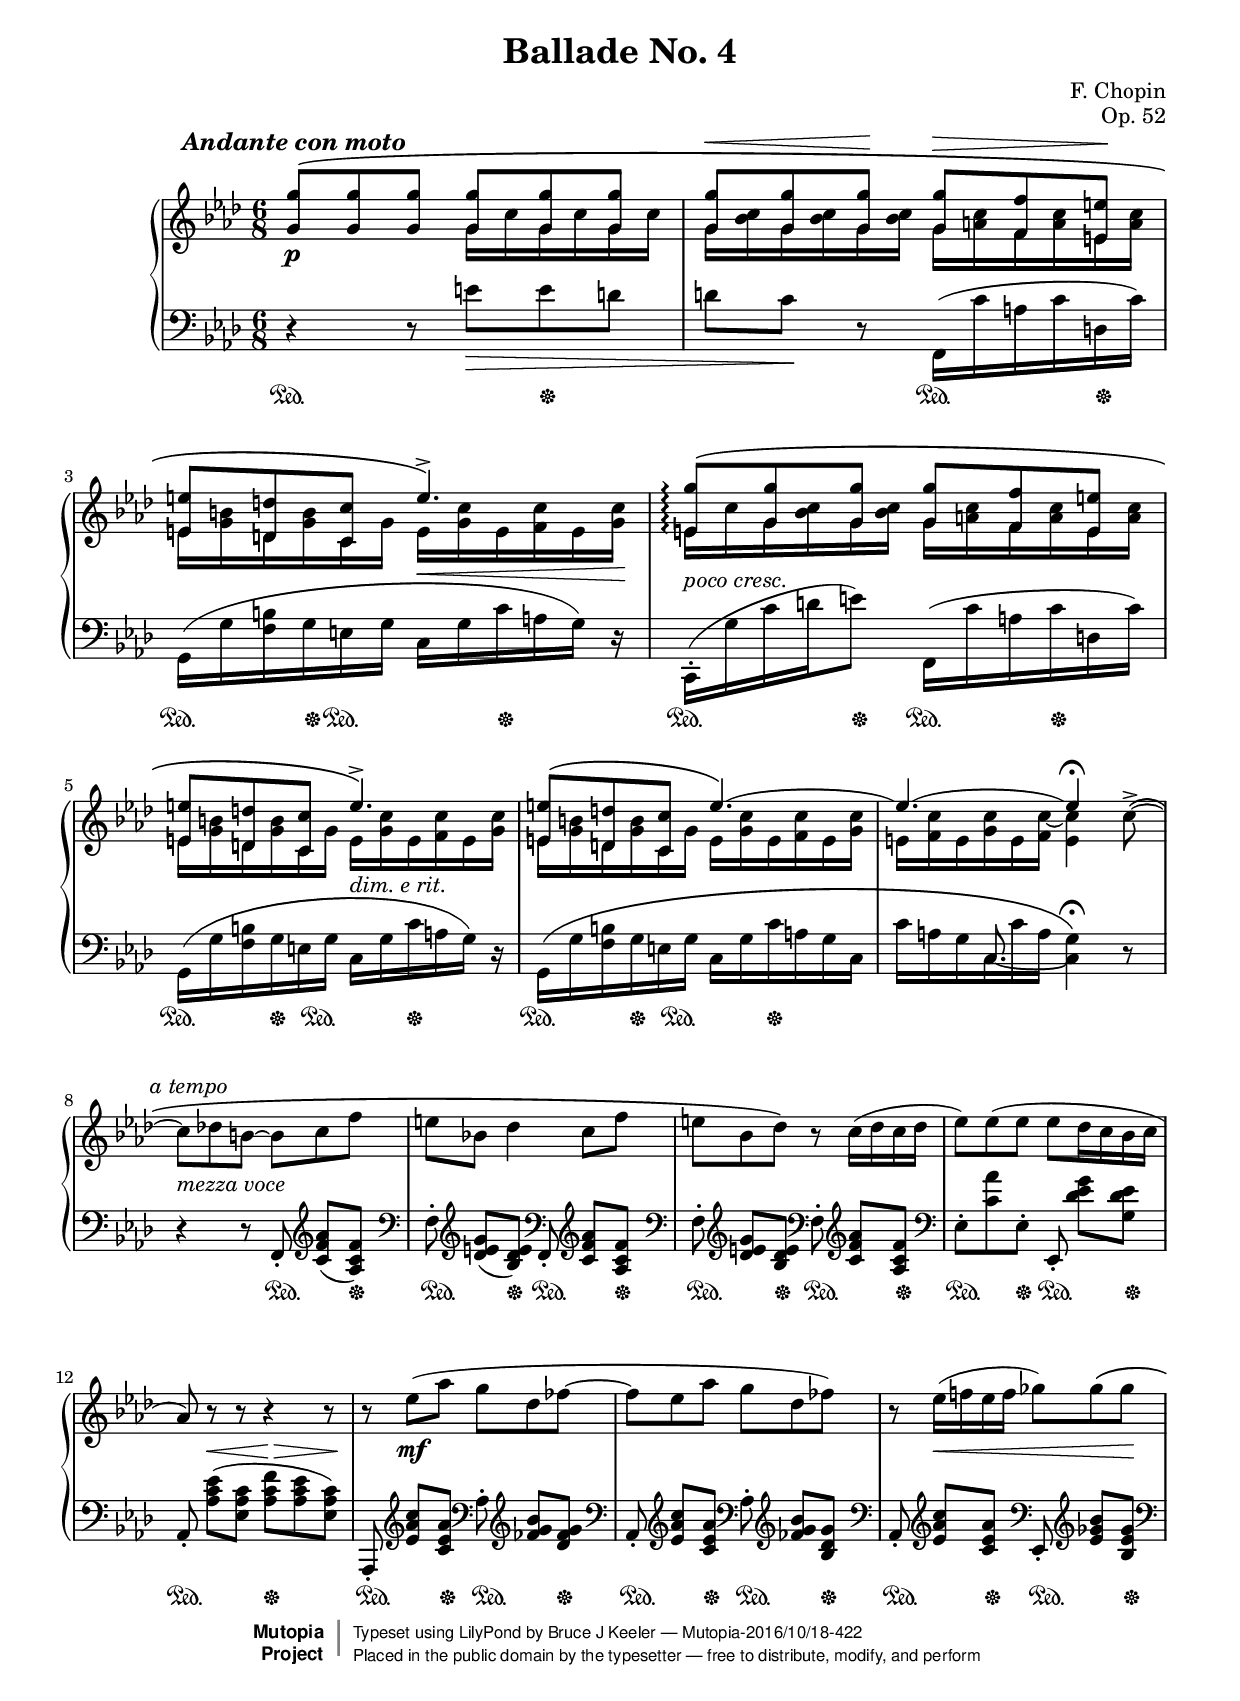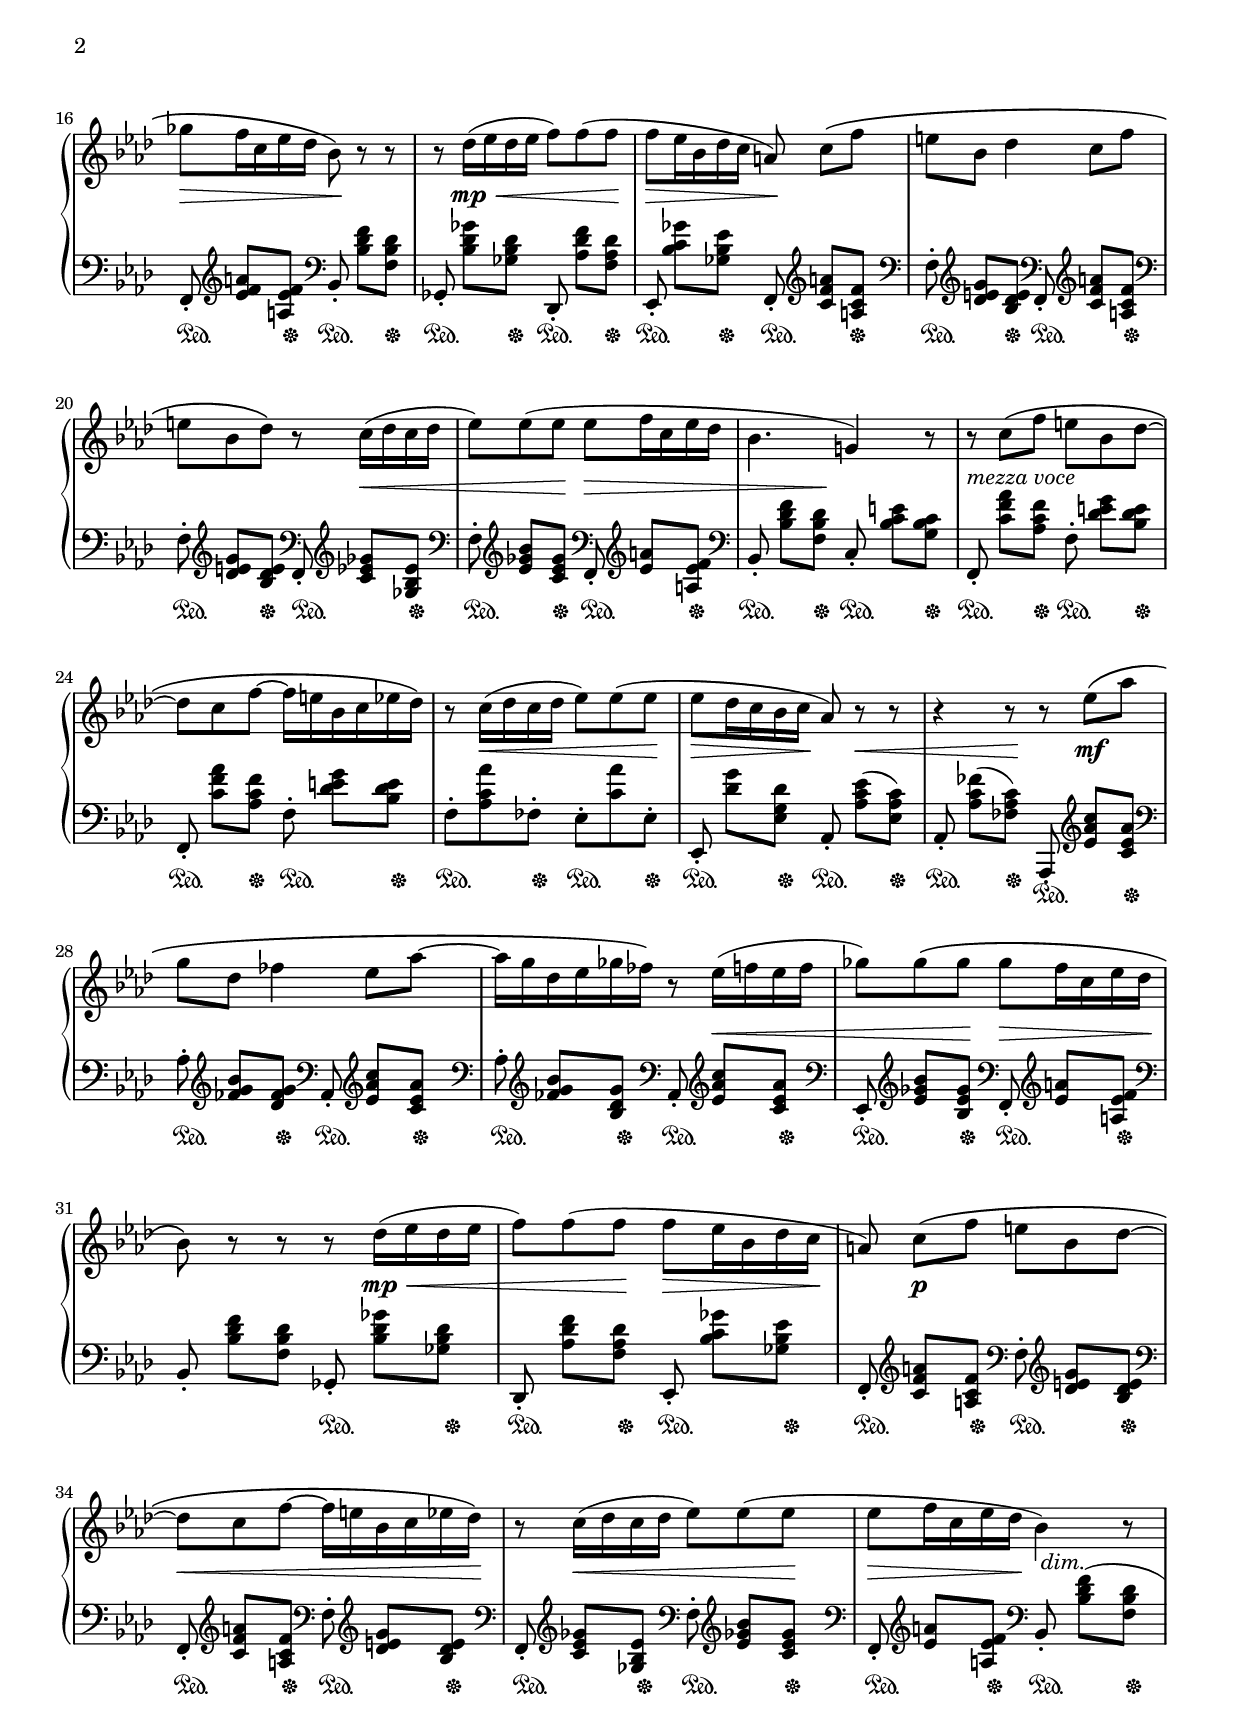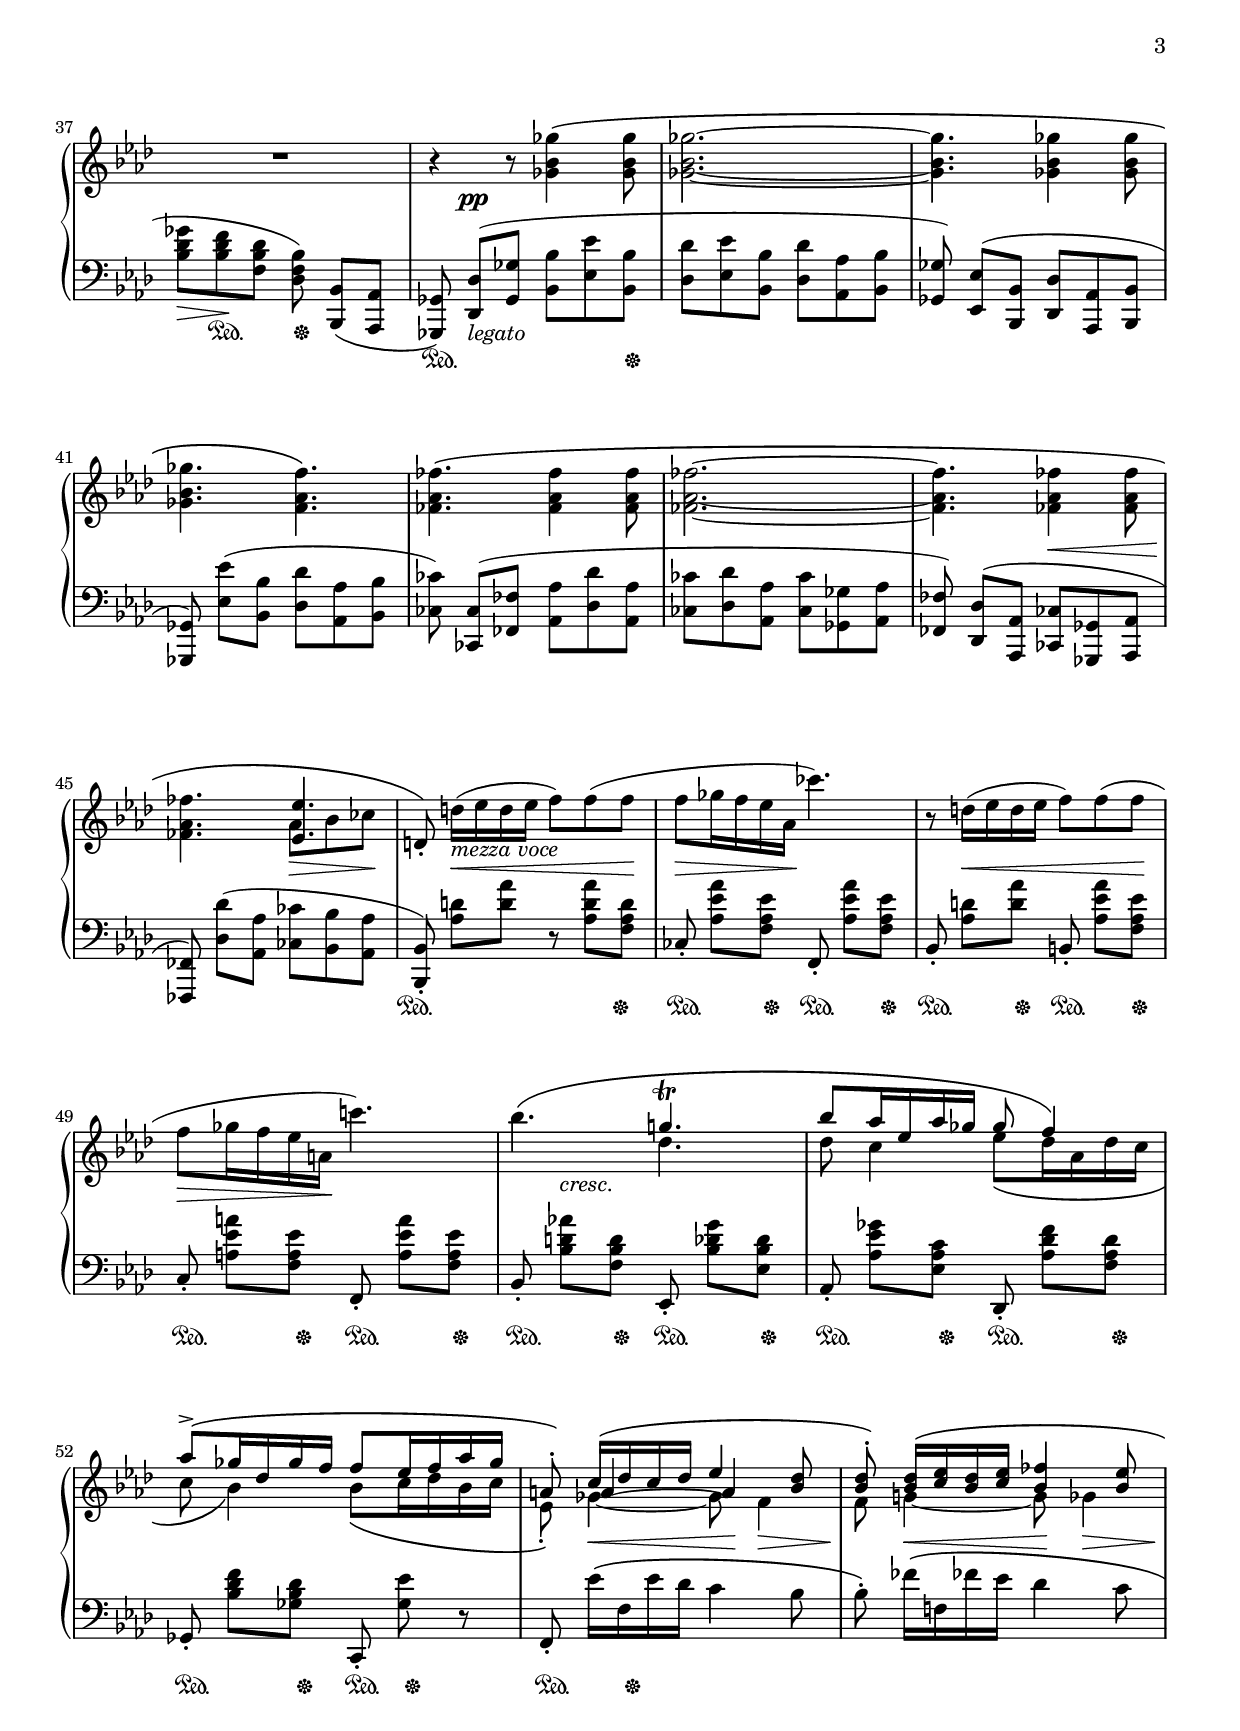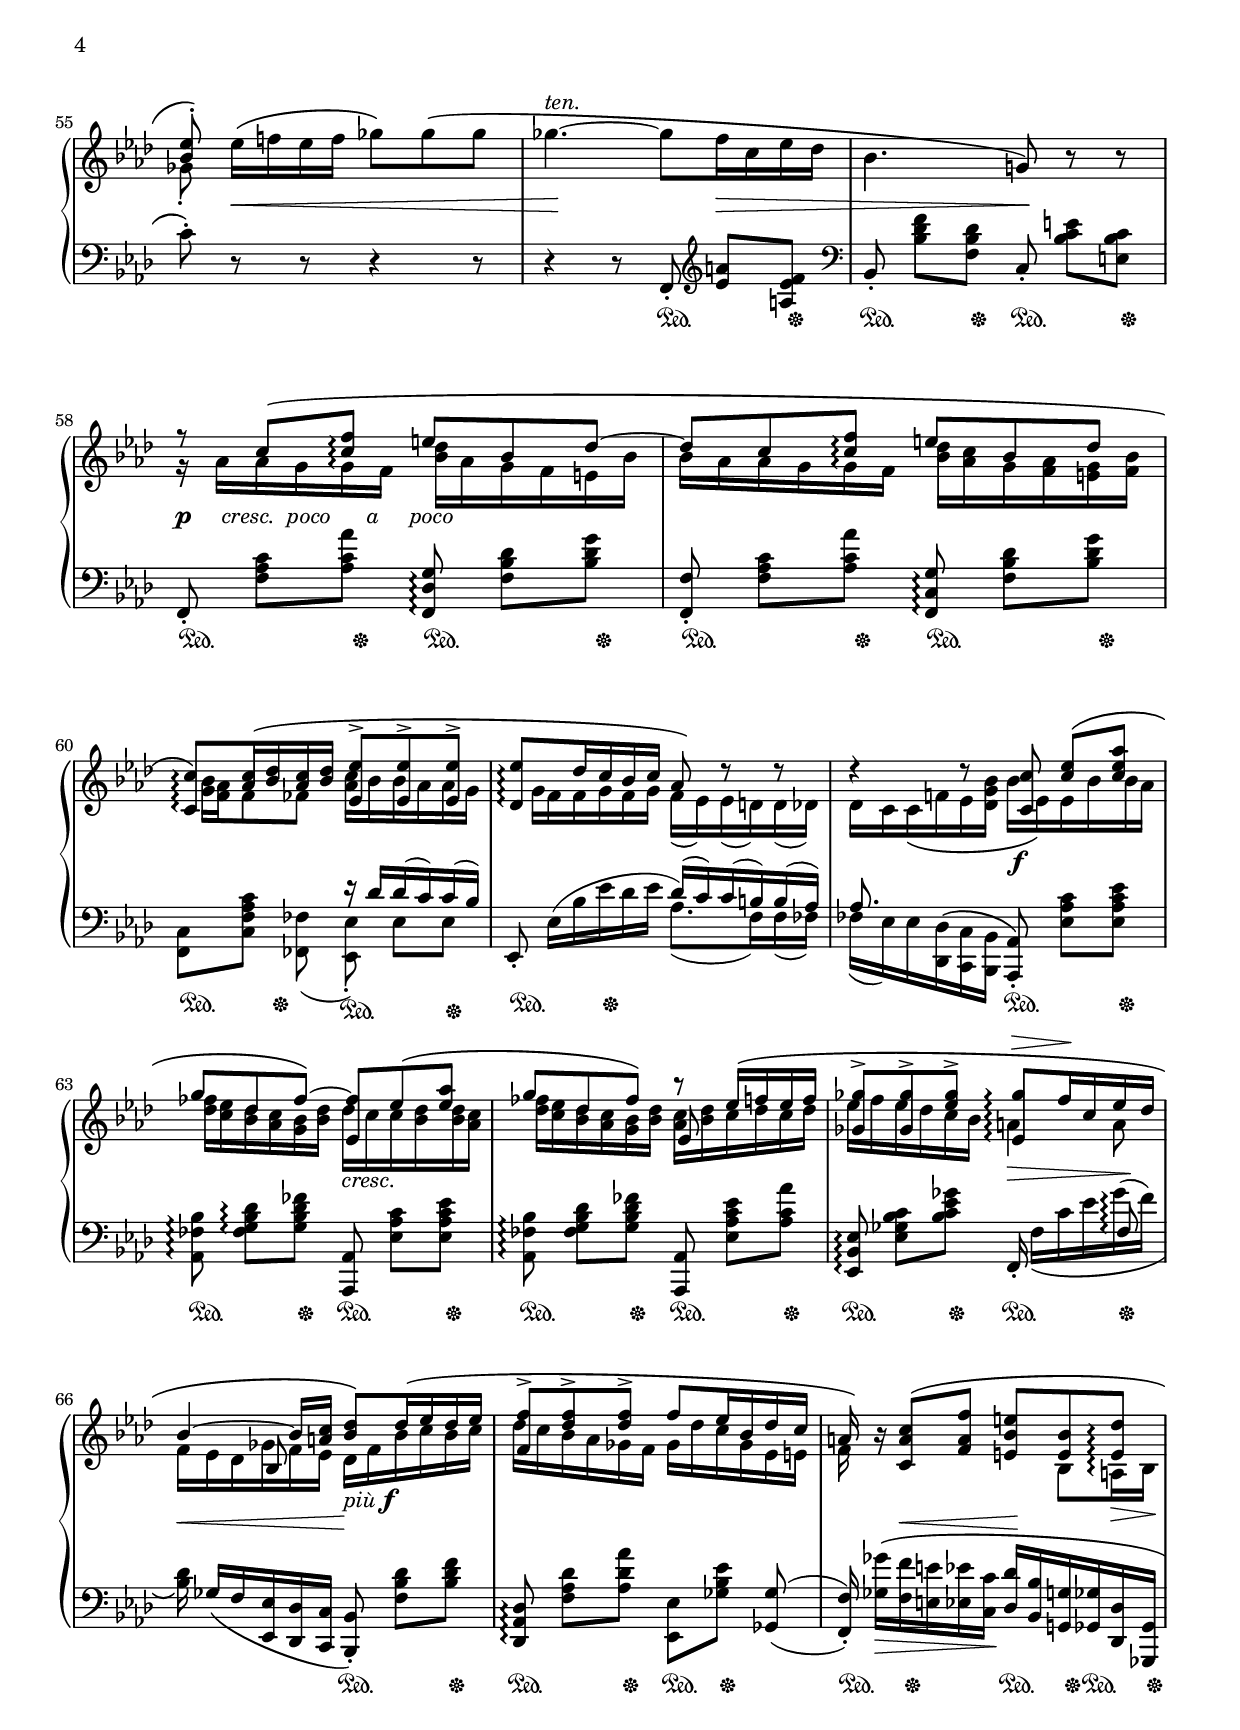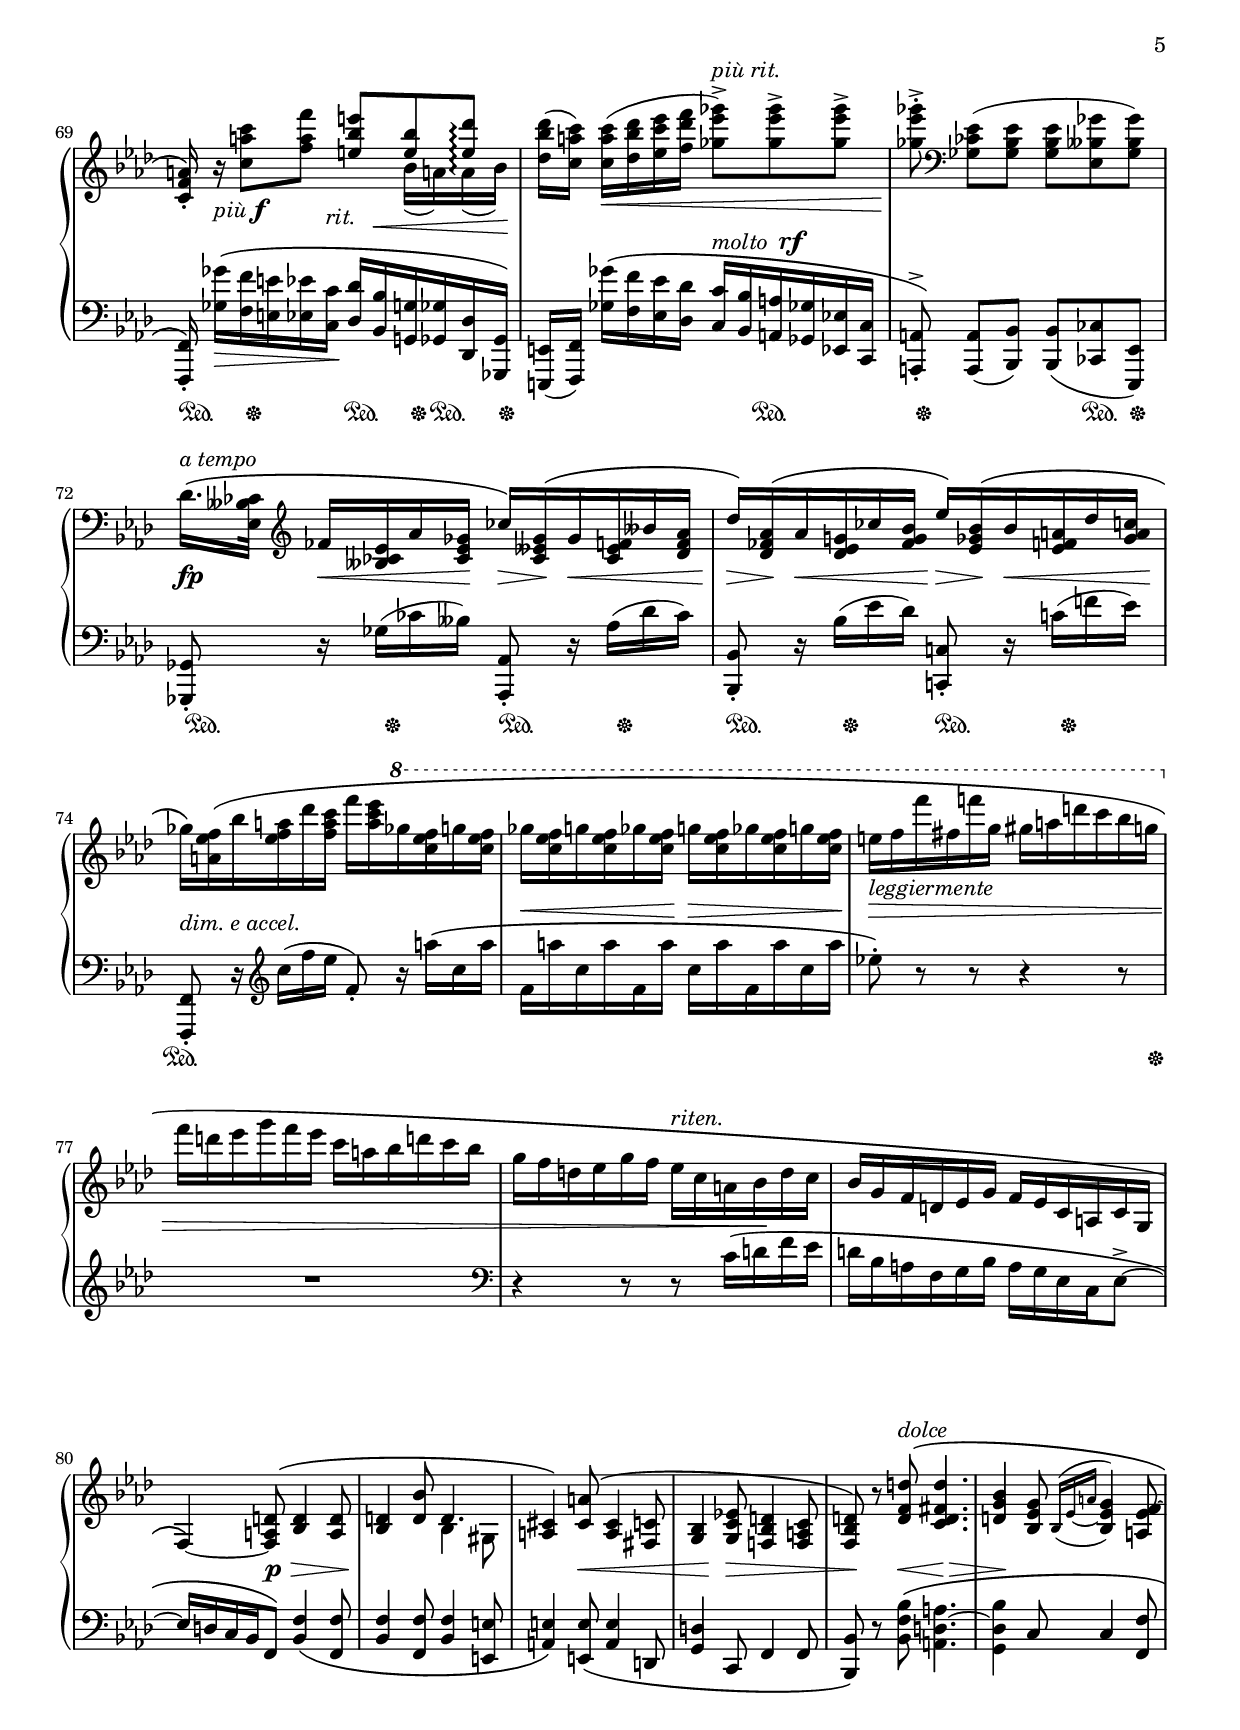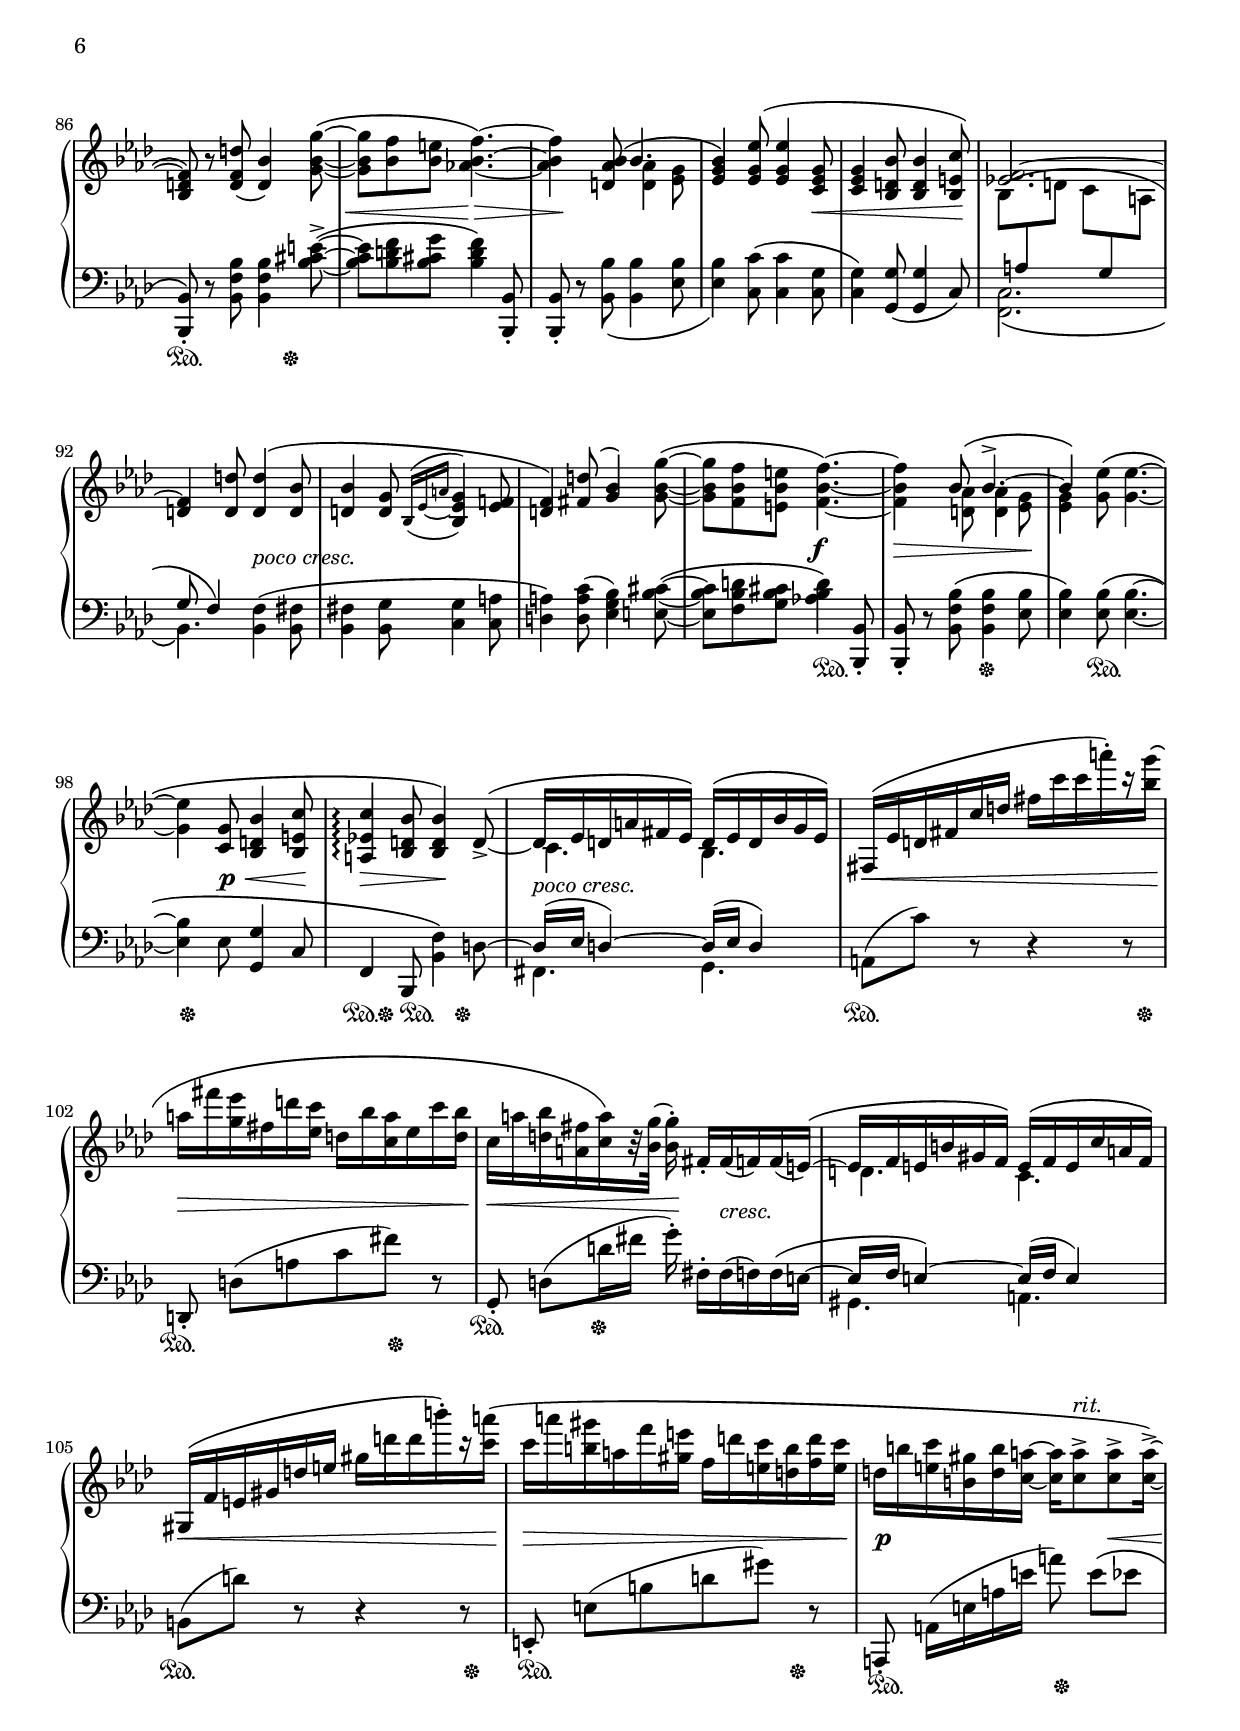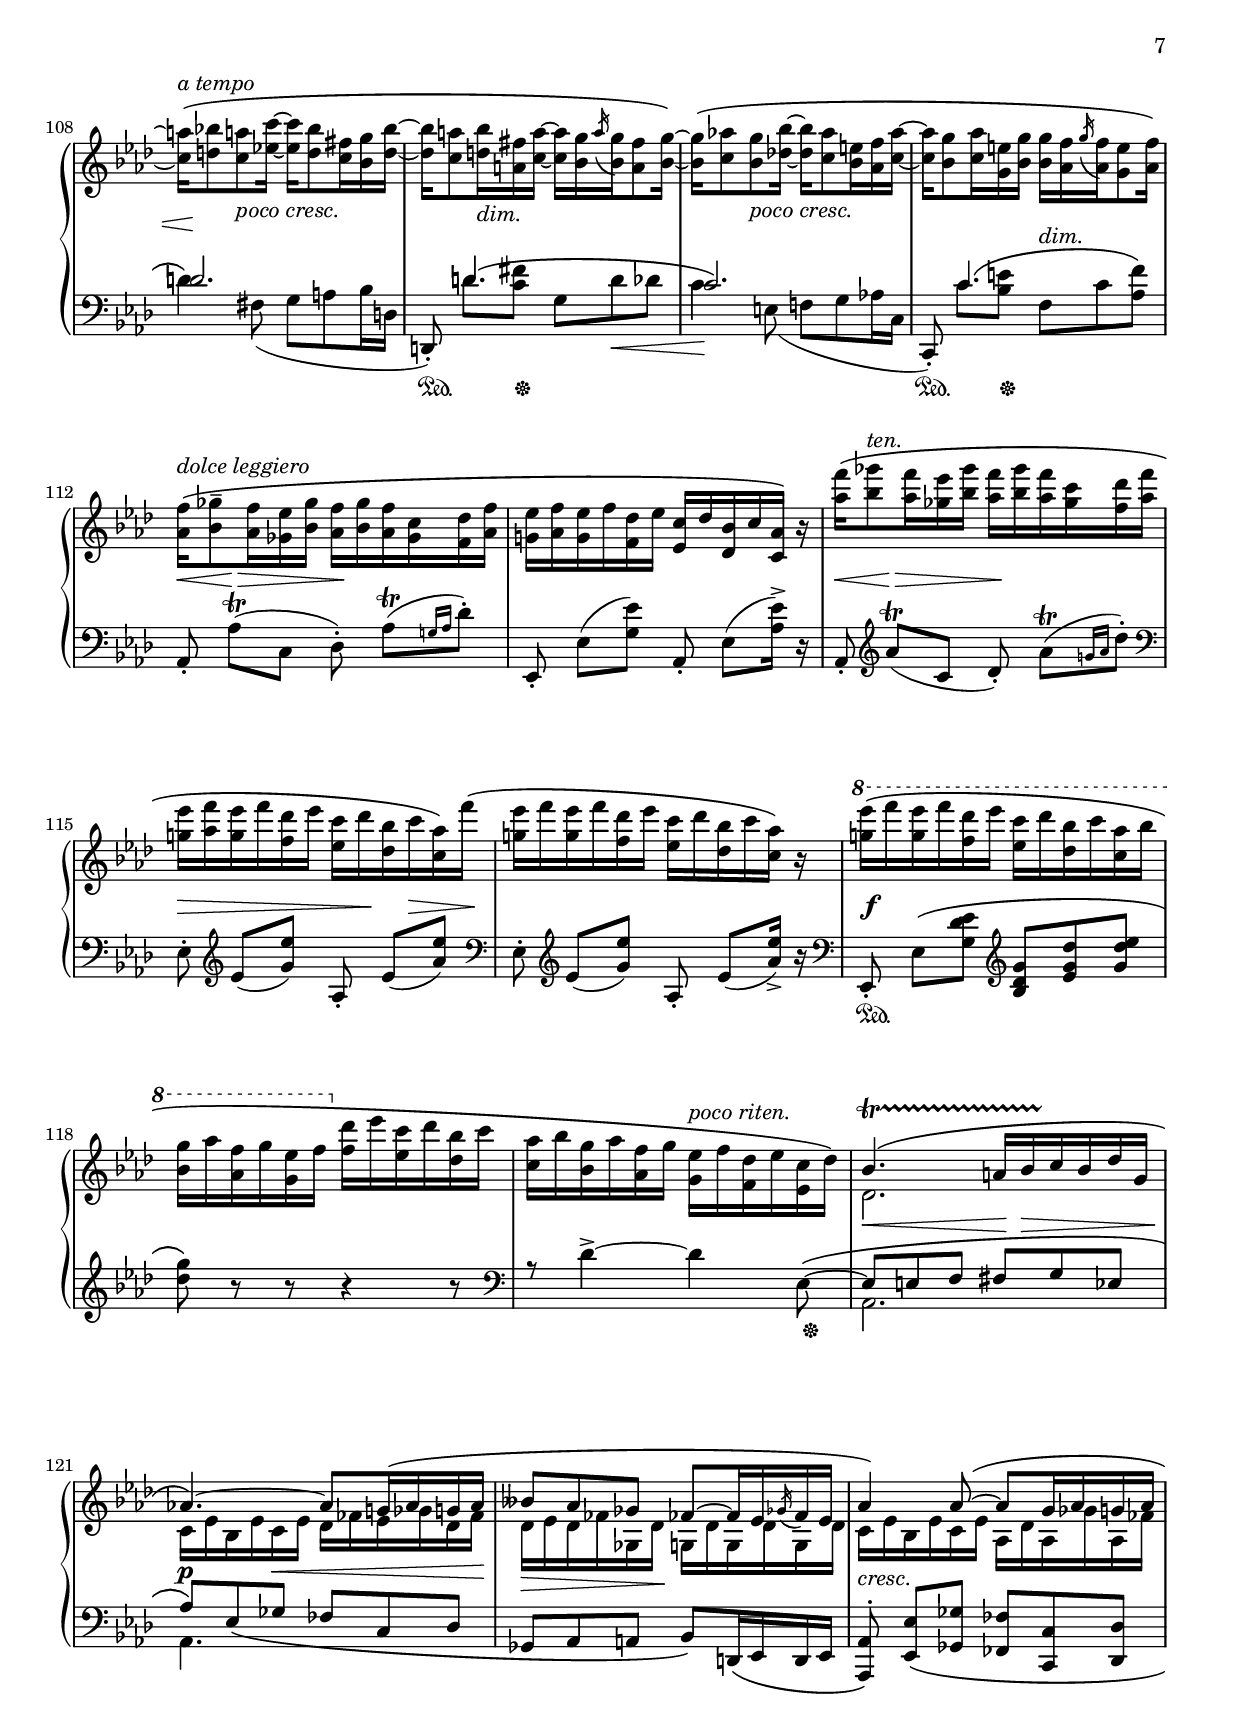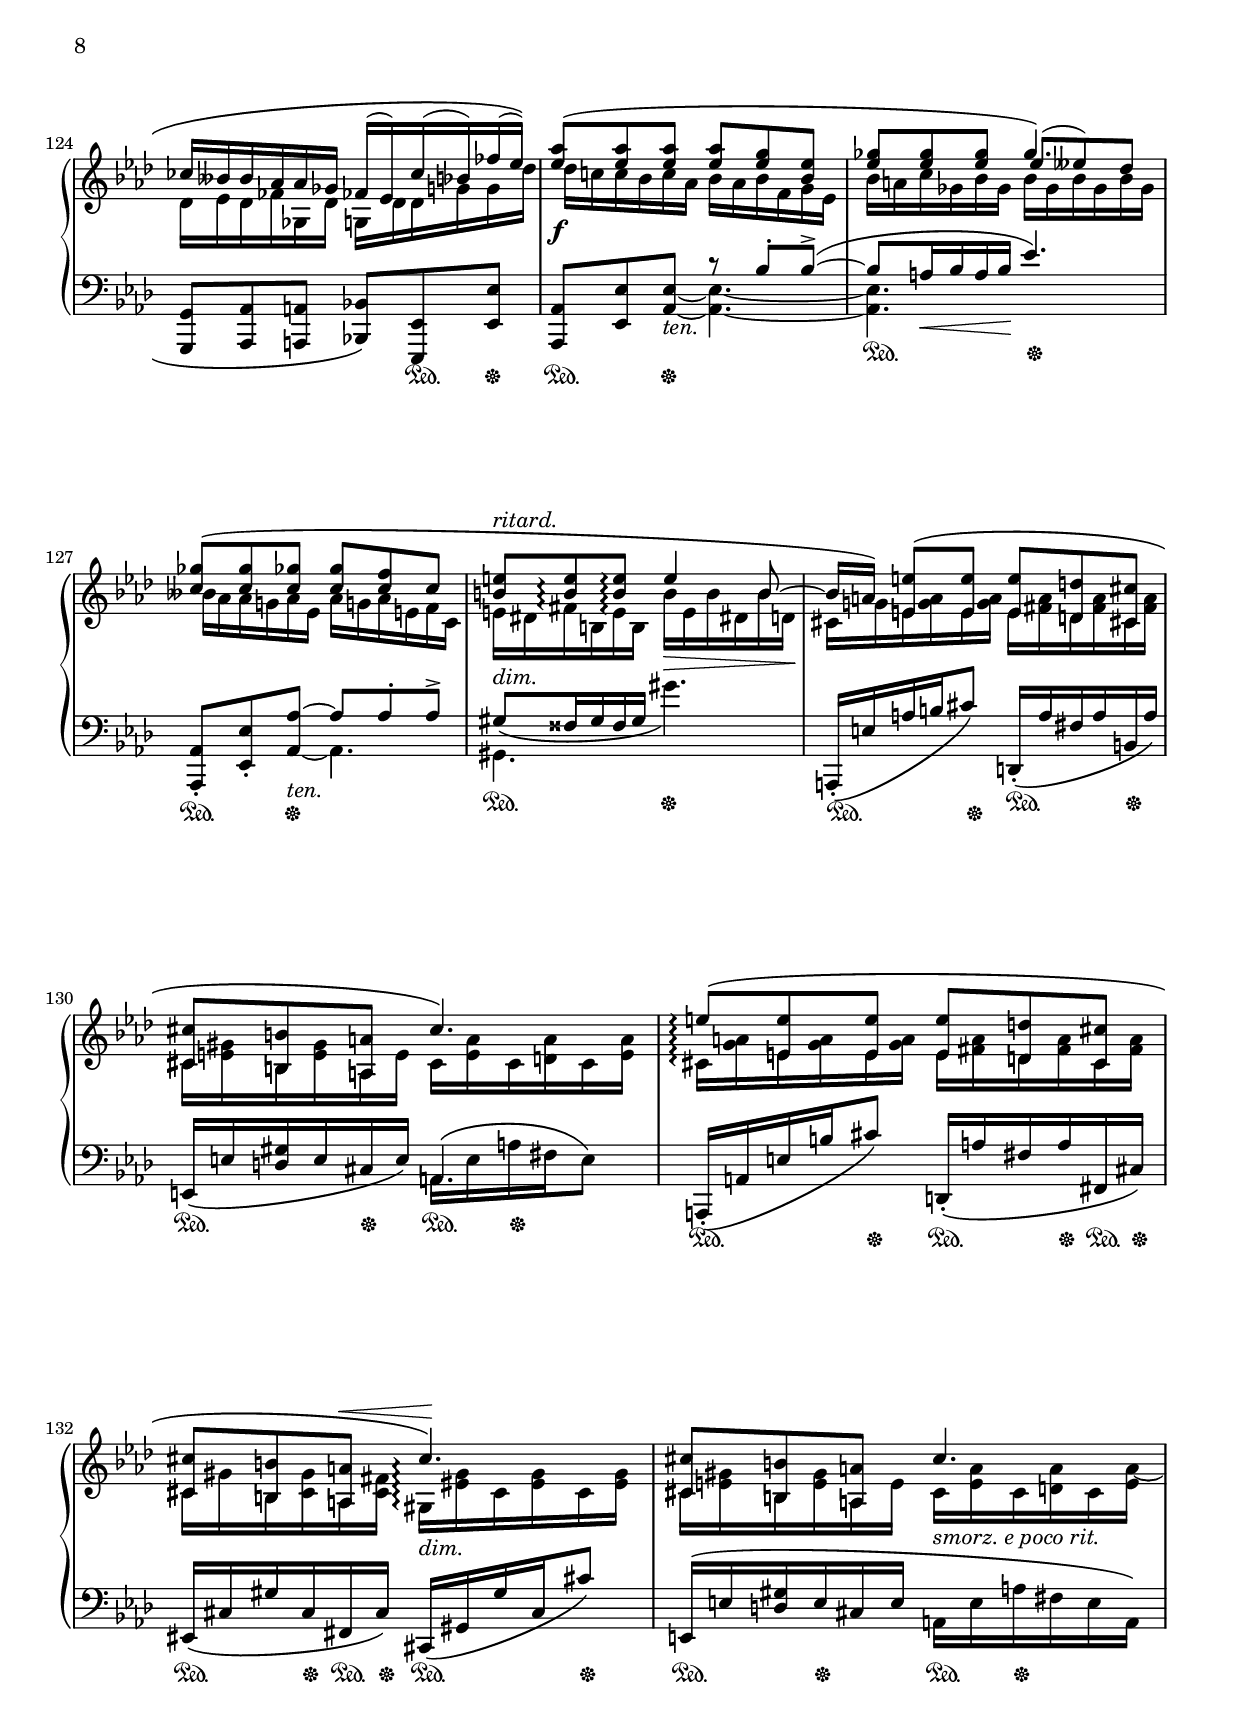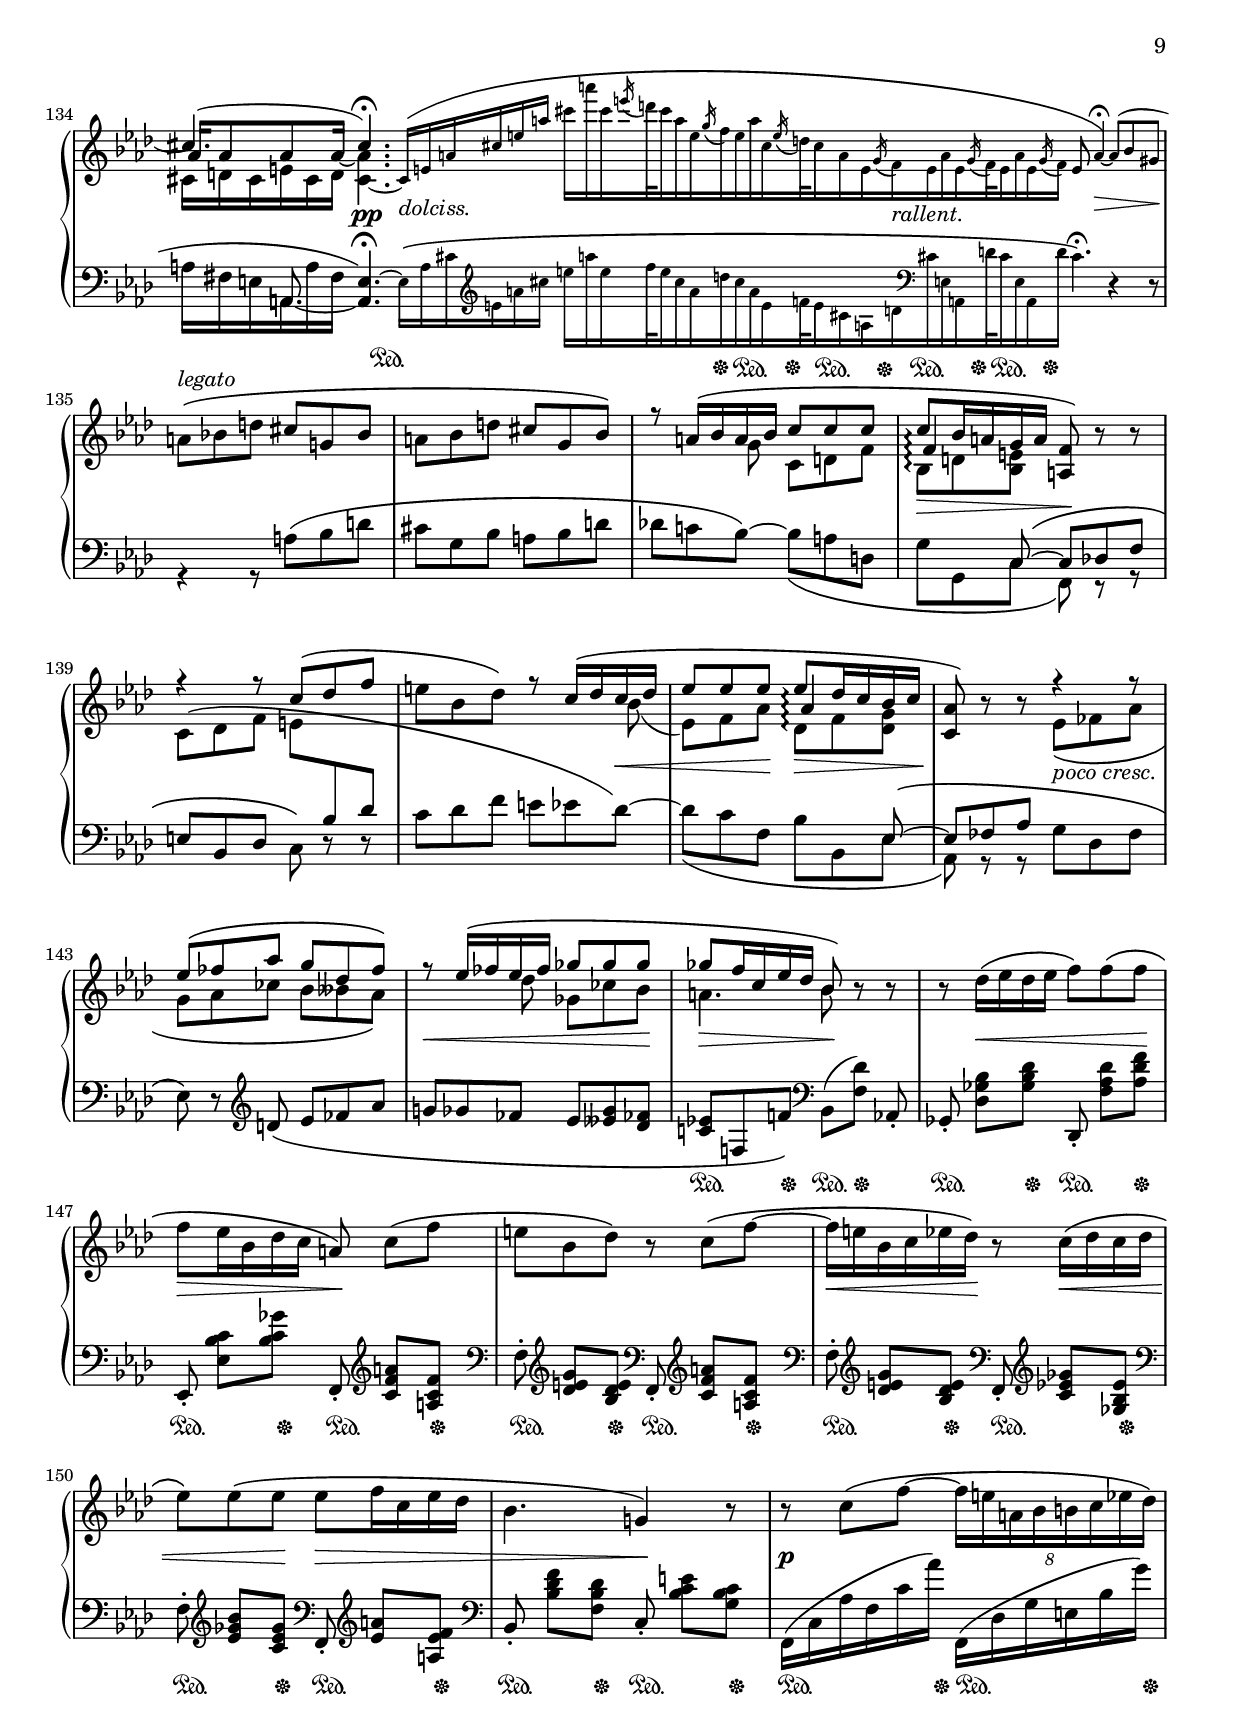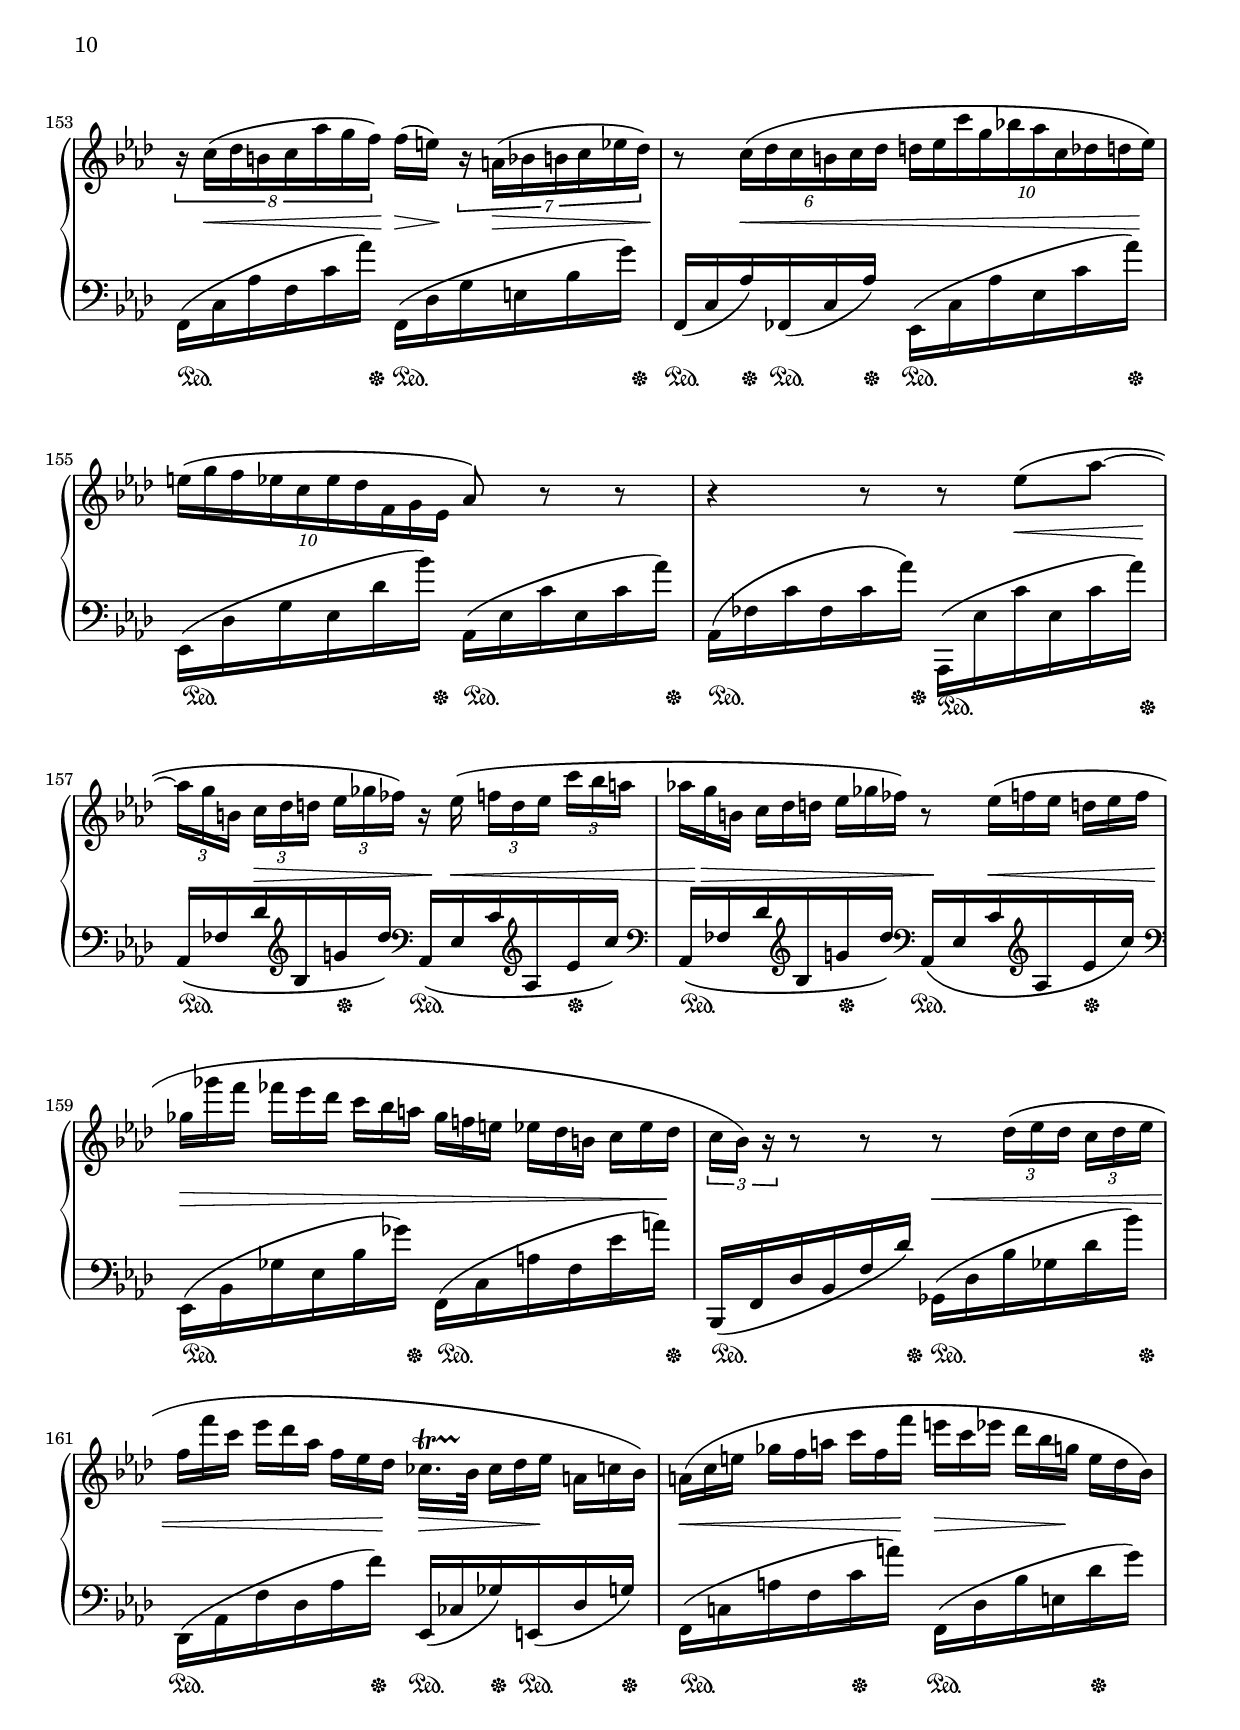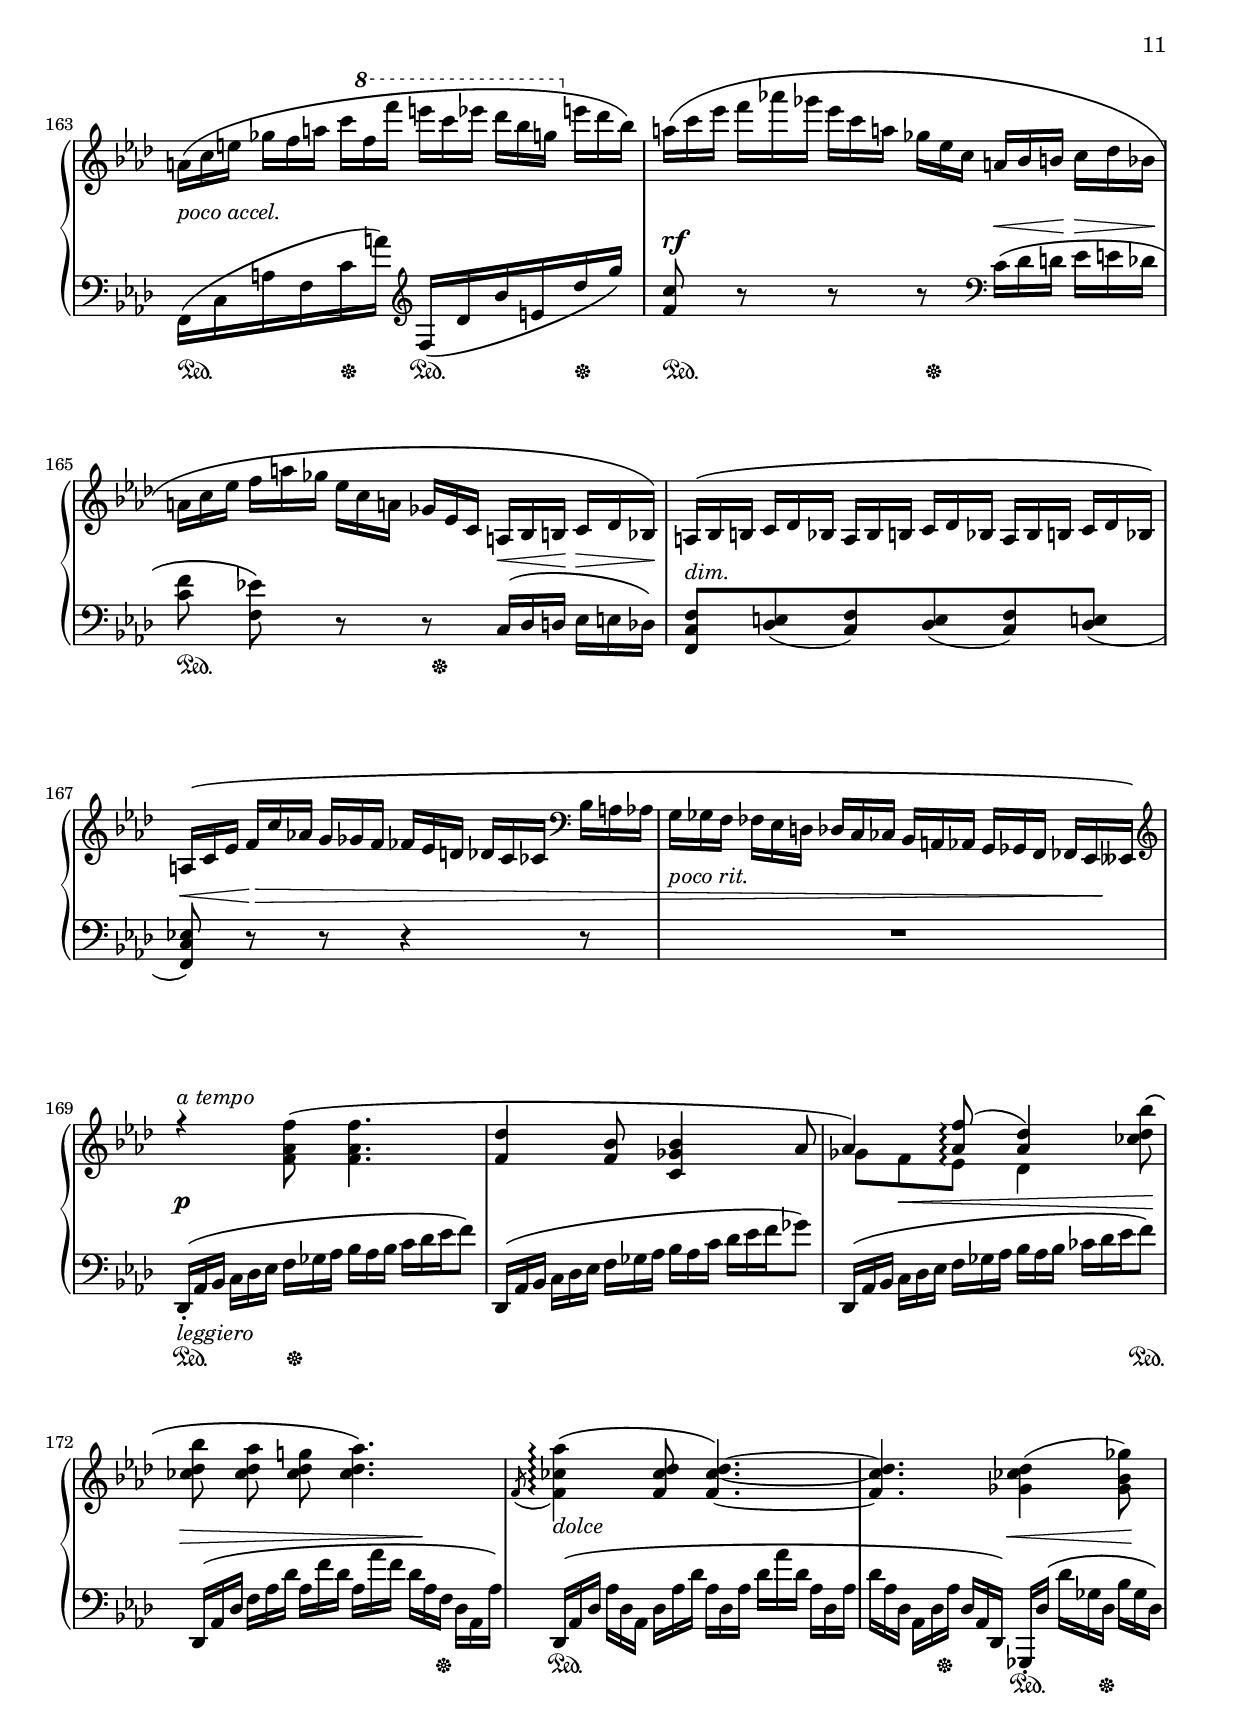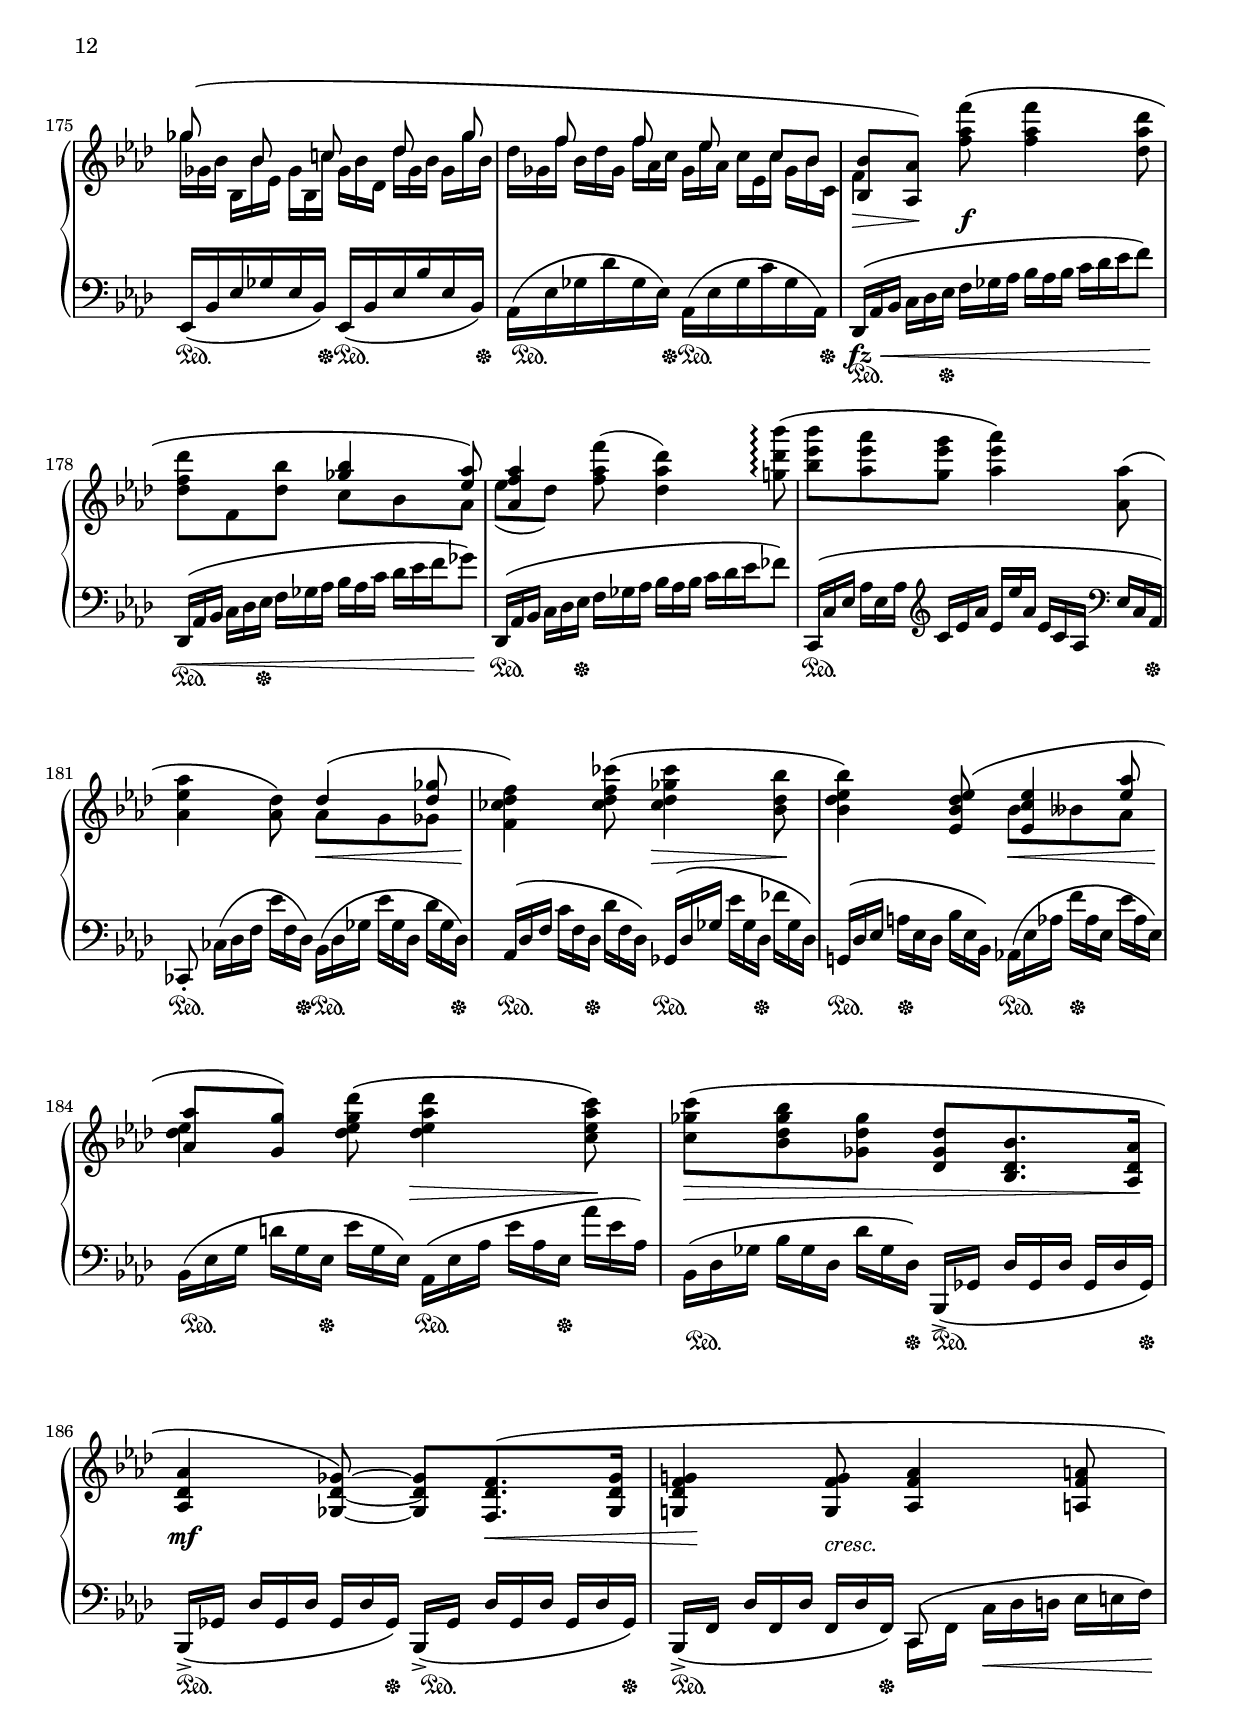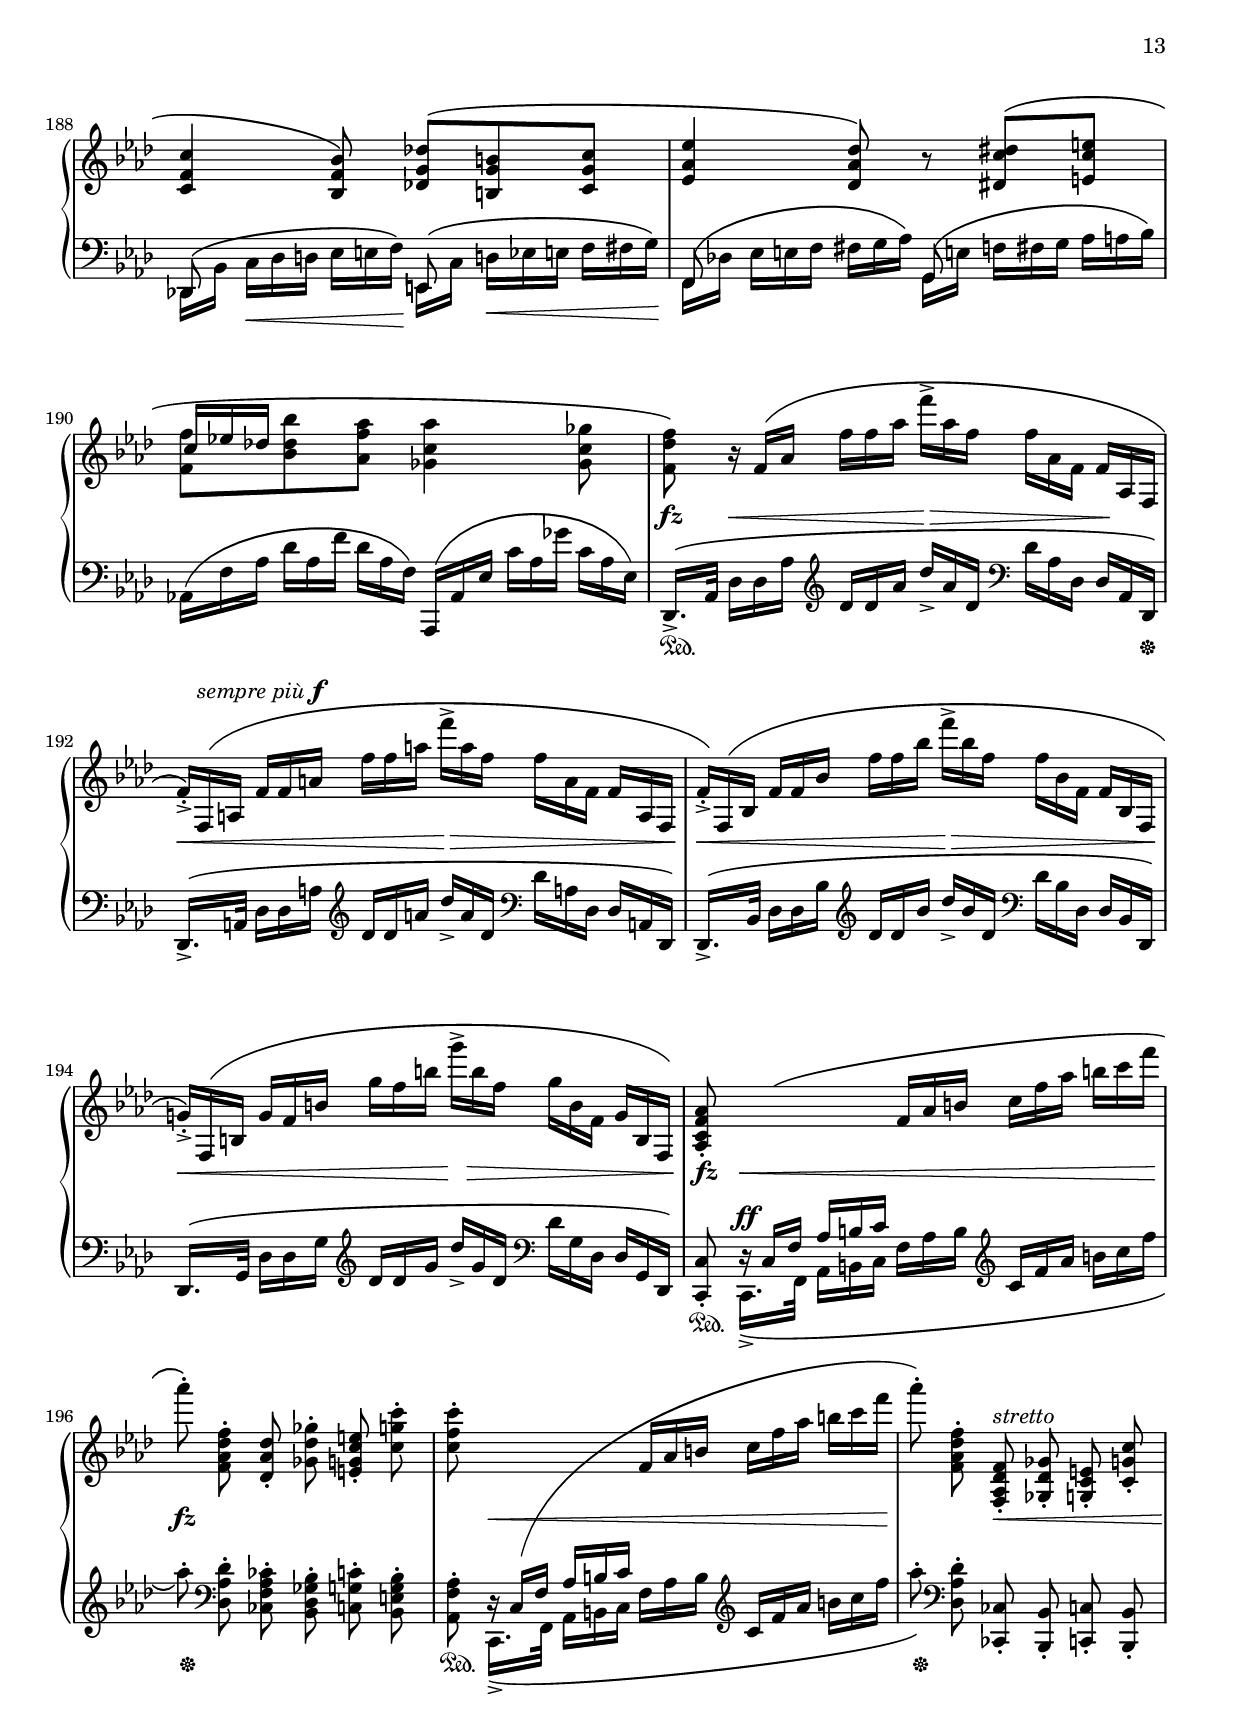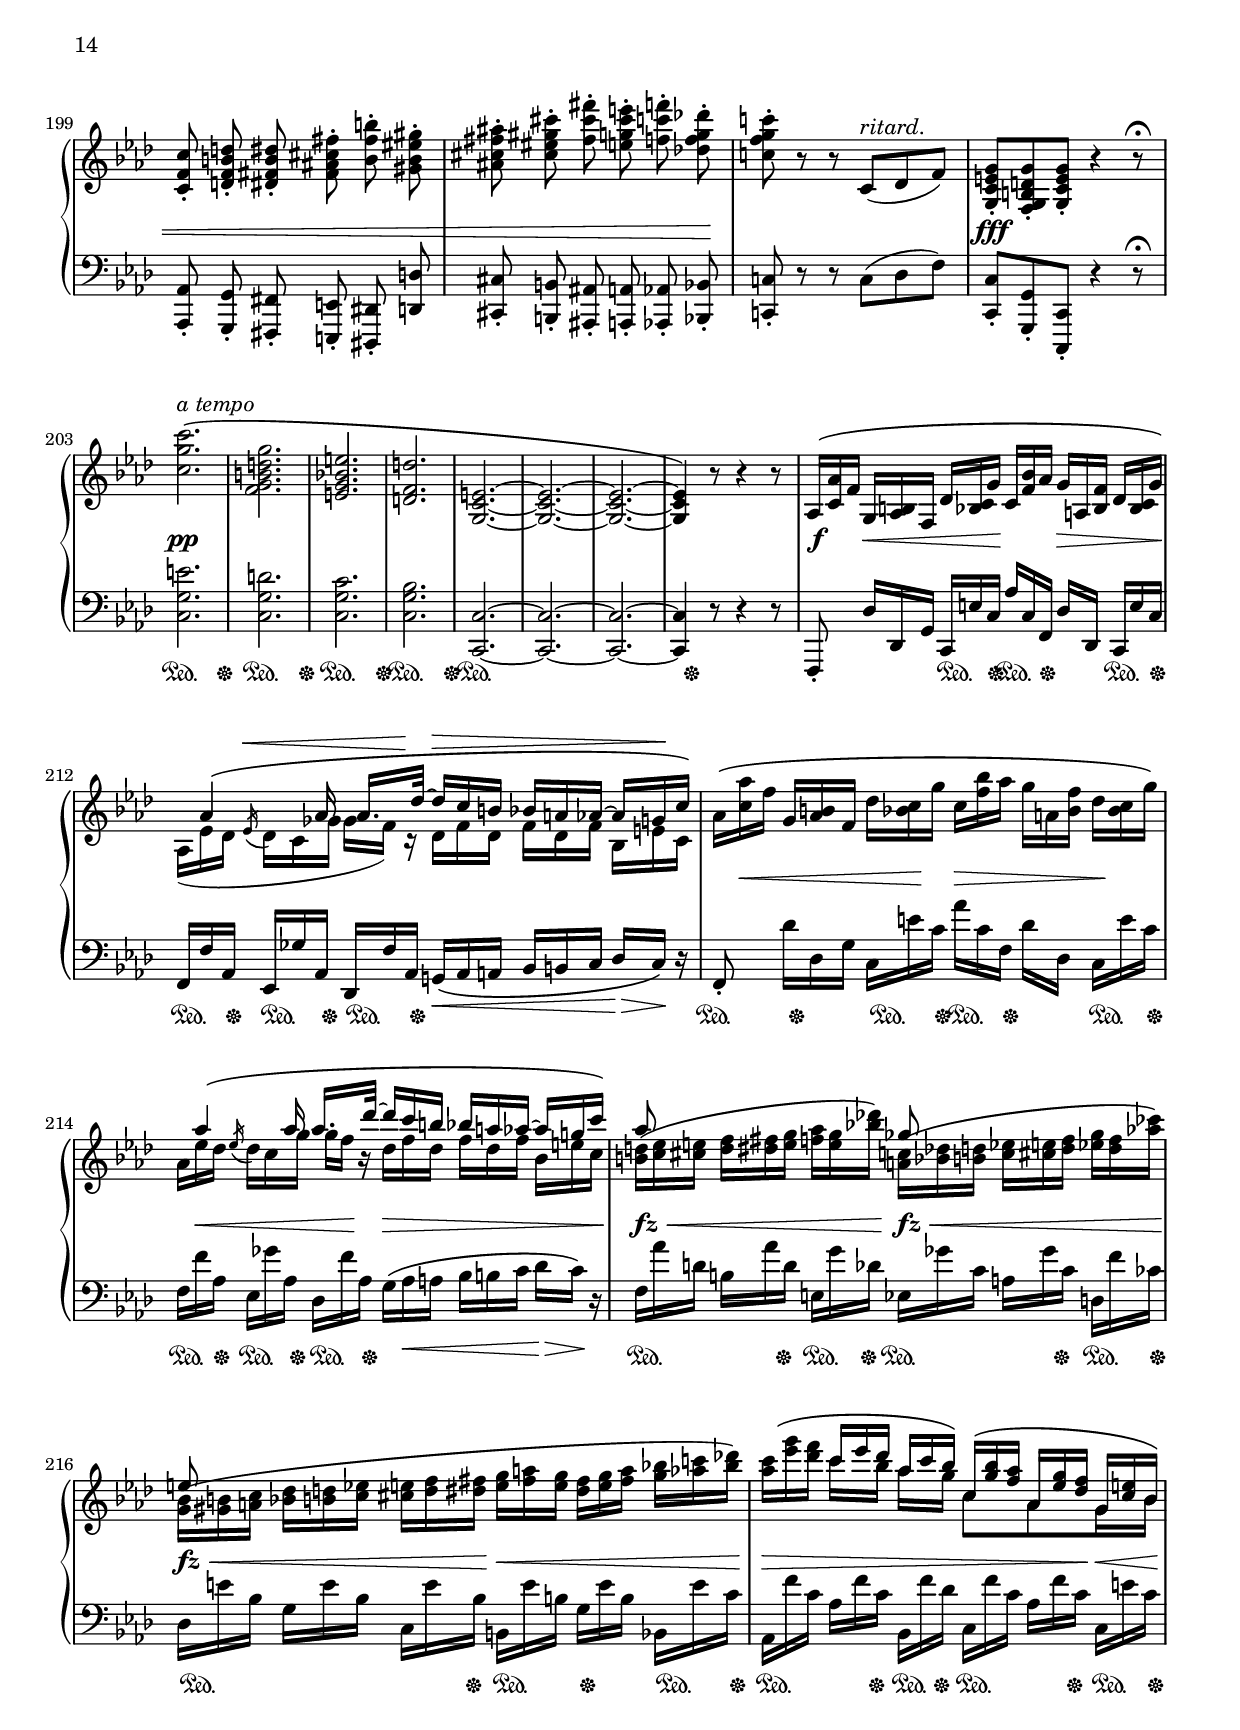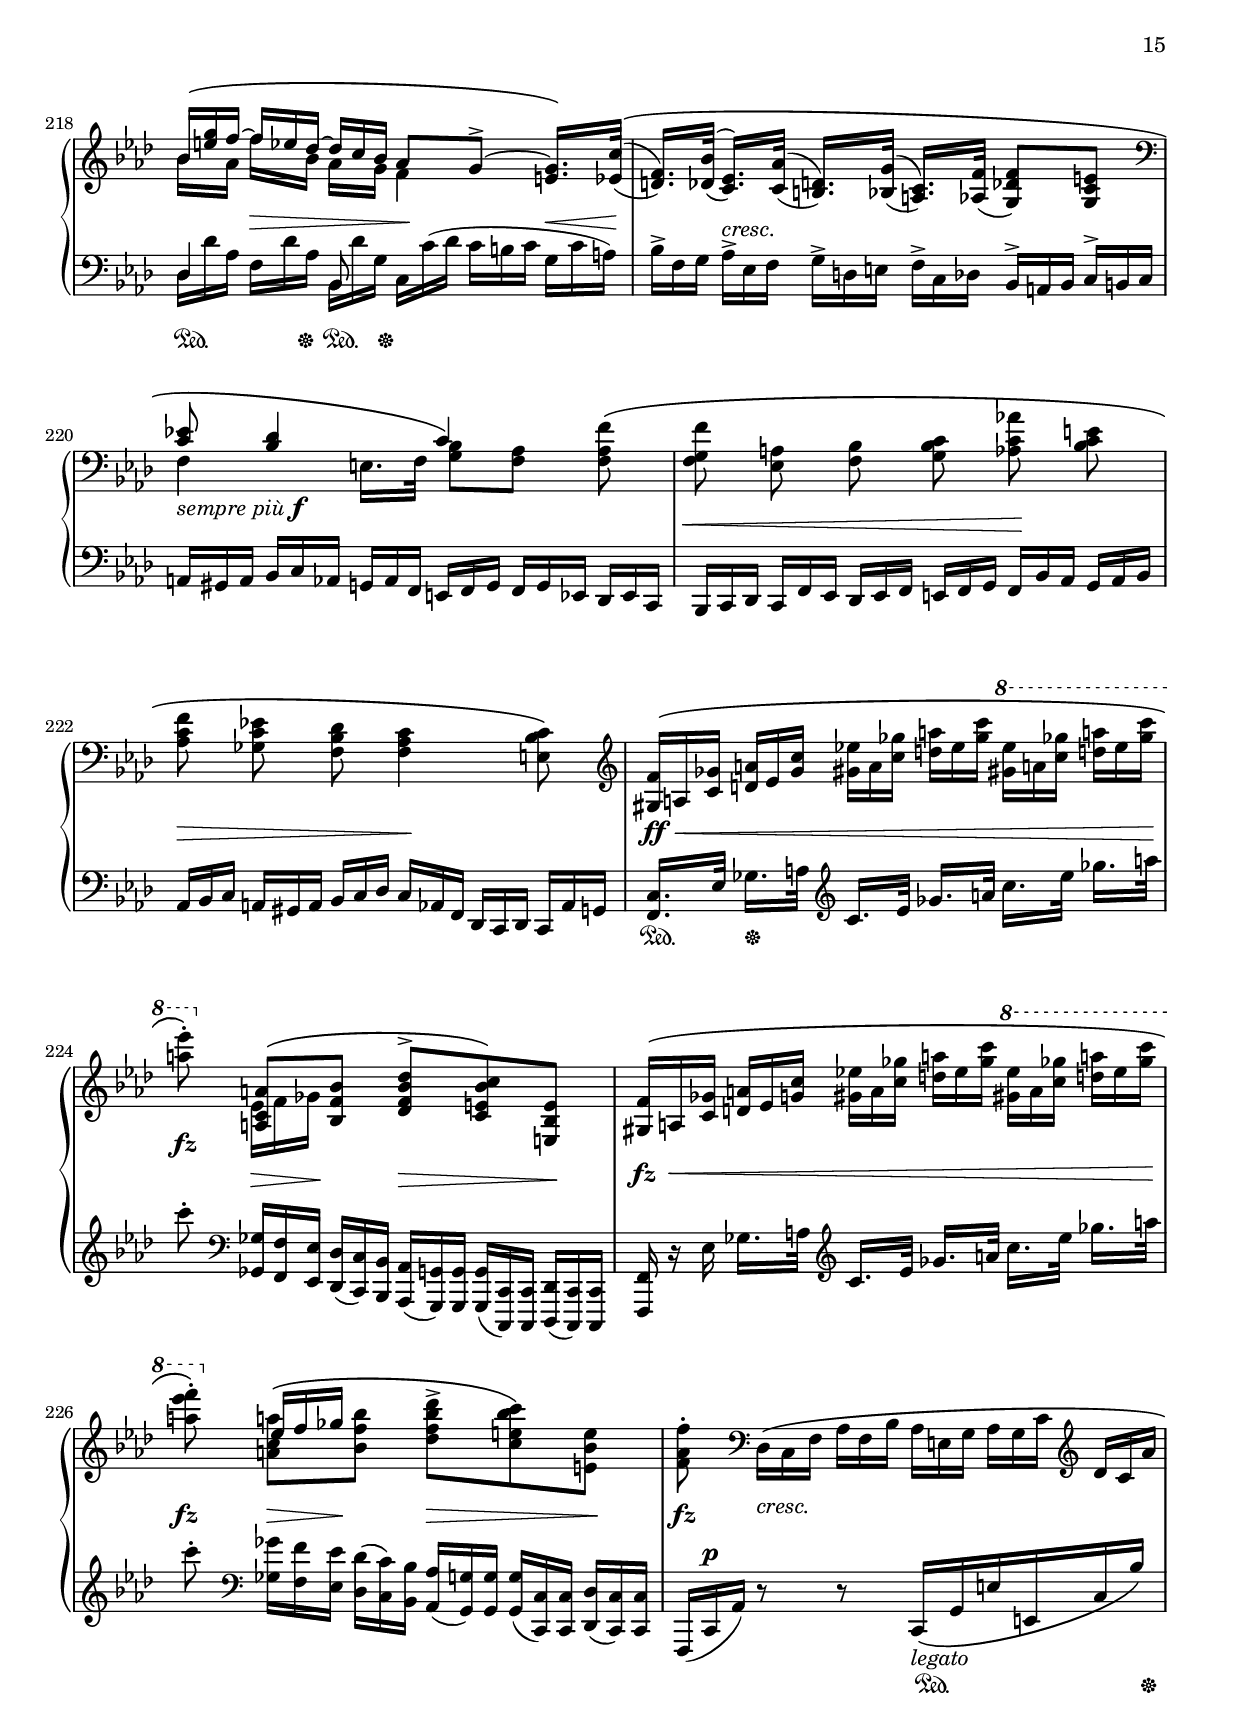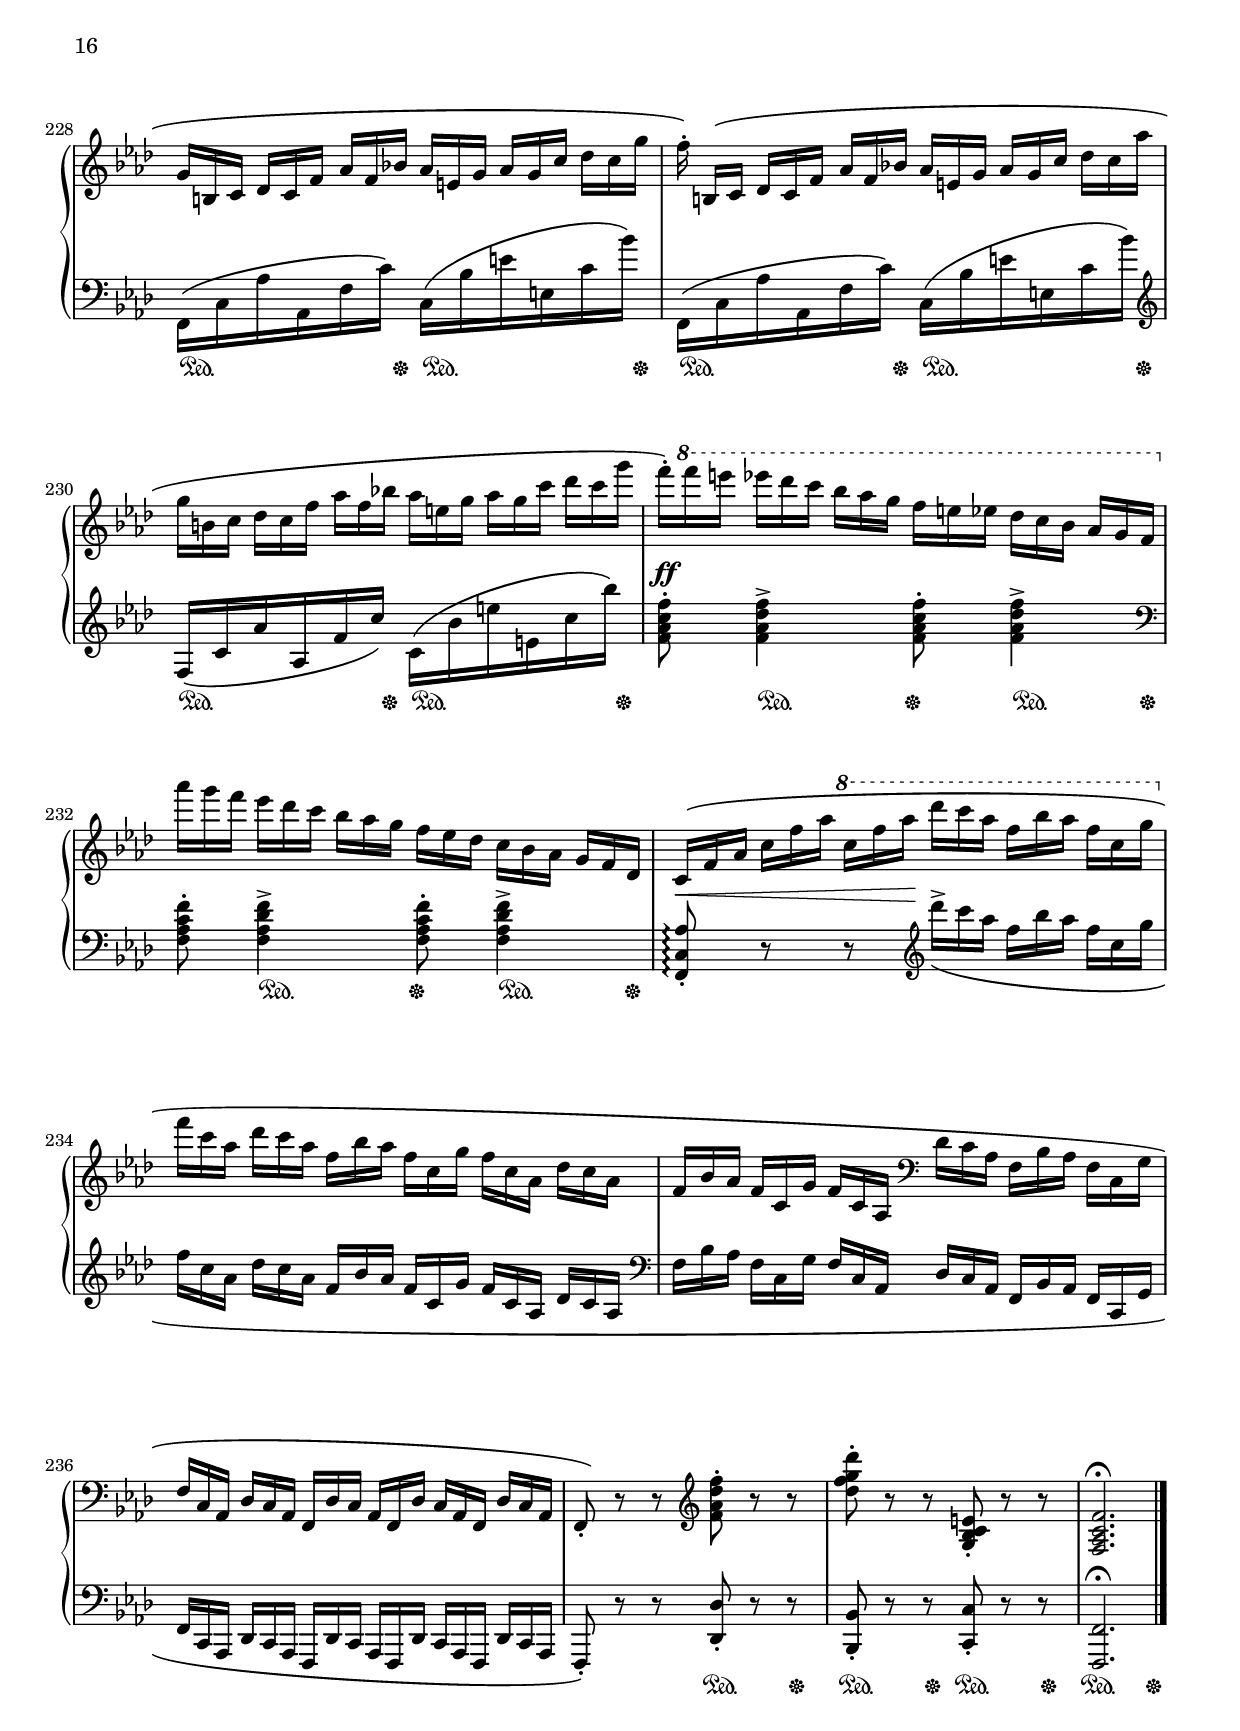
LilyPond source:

\version "2.18.2"
\include "english.ly"

%% CVS  $Revision: 1.12 $

%%-----------------------------------------------------------------------
%   Maintenance notes for LP v2.18.2 update
%
%   Broken slurs spanning to system below with an end-of-bar clef change
%   cause shortened first slur segment that won't overlap the clef.  
%   Forced breaks on pedal staff and \shape to first segments applied
%   for correction (search for \shpSlurP or \mp).
%   
%   Several clef changes to bass collided with notes.  These were
%   corrected by offset (posClefA).
%
%  (Javier Ruiz-Alma 10/18/2016)
%%-----------------------------------------------------------------------

\header {
  title =       "Ballade No. 4"
  opus =        "Op. 52"
  composer =    "F. Chopin"
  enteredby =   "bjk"

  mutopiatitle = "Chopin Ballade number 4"
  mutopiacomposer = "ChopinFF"
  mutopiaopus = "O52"
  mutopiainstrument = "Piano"
  date = "1842"
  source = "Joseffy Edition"
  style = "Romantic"
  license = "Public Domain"
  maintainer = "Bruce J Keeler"
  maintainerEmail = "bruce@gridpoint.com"
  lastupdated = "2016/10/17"
  
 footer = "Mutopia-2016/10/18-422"
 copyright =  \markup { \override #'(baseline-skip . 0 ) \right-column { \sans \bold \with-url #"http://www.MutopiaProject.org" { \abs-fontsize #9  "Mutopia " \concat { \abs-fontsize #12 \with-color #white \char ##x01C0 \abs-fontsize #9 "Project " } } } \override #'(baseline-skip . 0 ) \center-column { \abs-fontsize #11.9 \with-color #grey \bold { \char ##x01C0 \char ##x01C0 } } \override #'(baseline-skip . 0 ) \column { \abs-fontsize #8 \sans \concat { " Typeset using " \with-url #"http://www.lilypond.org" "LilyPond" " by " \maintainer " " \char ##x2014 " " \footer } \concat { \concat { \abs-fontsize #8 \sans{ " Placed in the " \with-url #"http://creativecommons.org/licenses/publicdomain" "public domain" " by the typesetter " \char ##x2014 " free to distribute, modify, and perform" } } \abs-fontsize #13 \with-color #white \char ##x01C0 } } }
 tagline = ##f
}

\paper {
    top-margin = 8\mm
    top-markup-spacing.basic-distance = #4
    markup-system-spacing.basic-distance = #6
    top-system-spacing.basic-distance = #11
    last-bottom-spacing.padding = #1.5
    ragged-bottom = ##f
    ragged-last-bottom = ##f
    line-width = 18.5\cm
}

% #(set-default-paper-size "letter")

#(set-global-staff-size 19)


%%--- Definitions for Chopin Ballade 4---
%%
%%
%%--  Do Not Compile---------------------

\version "2.18.2"

nb = \noBreak
mb = { \break }

andante = \markup { \center-align \raise #3.5 \bold \larger "  Andante con moto" }
aTempo =  \markup { \center-align \italic "    a tempo" }
moltoRF = \markup \concat { "molto  " \dynamic "rf" }
smTen = \markup \small "ten."
pocoRiten = \markup "poco riten."
smrzPocoRit = \markup "smorz. e poco rit."

bc = \clef bass
tc = \clef violin

hideP = \tweak #'stencil ##f \p
hidePP =  \tweak #'stencil ##f \pp
hideF = \tweak #'stencil ##f \f
hideFF = \tweak #'stencil ##f \ff

st = \staccato
piuf = \markup { \italic "più" \dynamic "f" }
semprepiuf = \markup { \italic "sempre più" \dynamic "f" }
rf = \markup { \dynamic rf }
ls = { \change Staff = bass \stemUp }
us = { \change Staff = treble \stemDown }
trillSpanner = {
    \override TextSpanner.style         = #'trill
    \override TextSpanner.extra-offset  = #'(0 . 2.5)
    \override TextSpanner.edge-text     = #(cons (make-musicglyph-markup "scripts.trill")  "")
}
invisnext = { 
    \once \override Stem.transparent = ##t 
    \once \override NoteHead.transparent = ##t
}

pd = \sustainOn
pu = \sustainOff

hideTupletNumber =  \temporary \override TupletNumber.transparent = ##t
hideTupletBracket = \temporary \override TupletBracket.bracket-visibility = ##f

ignoreClashNote =   \temporary \override NoteColumn.ignore-collision = ##t
hairpinPastBar = \once\override Hairpin.to-barline = ##f
dblSlursOn = \set doubleSlurs = ##t
dblSlursOff = \set doubleSlurs = ##f
tieWaitForNoteOn = \set tieWaitForNote = ##t
tieWaitForNoteOff = \set tieWaitForNote = ##f
noAccidental = \once\override Voice.Accidental.stencil = ##f

shpSlurA = \shape #'((0.3 . 0.7) (0 . 0.7) (0 . 0.7) (-1.8 . 0.7)) Tie
shpSlurB = \shape #'((0 . 0) (1 . 0.7) (-1 . 0.7) (0 . 0)) Tie
shpSlurC = \shape #'((-0.5 . -1.4) (0 . -1.5) (0 . -1.5) (-0.5 . -1.3)) Tie
shpSlurD = \shape #'((1.2 . 0) (0 . 0) (0 . 0) (0 . 0)) PhrasingSlur
shpSlurE = \shape #'((0.5 . 3) (0 . 0.5) (0 . 0) (0 . 0)) PhrasingSlur
shpSlurF = \shape #'((0 . -4) (10 . 3) (0 . 0) (0 . -3)) PhrasingSlur
shpSlurG = \shape #'((0 . 0) (0 . 0) (0 . 0) (1 . 0.2)) Slur
shpSlurH = \shape #'((0 . 0) (0 . 0) (0 . 0) (0 . -1)) Tie
shpSlurJ = \shape #'((-3 . 0.5) (0 . 0.5) (0 . 0.5) (2 . 0)) PhrasingSlur
shpSlurK = \shape #'( ((0 . 0) (0 . 0) (0 . 0) (0 . 0))
                      ((0 . 1.6) (0 . 1.6) (0 . 1.6) (0 . 1.6)) ) Tie
shpSlurL = \shape #'((0.4 . -1) (3 . 0) (-4 . 1.7) (-1 . -0.5)) PhrasingSlur
shpSlurM = \shape #'((0.7 . 1.7) (0 . 1.8) (0 . 0.6) (0 . 0)) PhrasingSlur
shpSlurN = \shape #'((0.7 . 1.8) (0 . -0.4) (-1 . -0.7) (0 . 0)) PhrasingSlur
shpSlurP = \shape #'((0 . 0) (0 . 0) (2 . 0.5) (3 . 0.5)) PhrasingSlur
shpSlurQ = \shape #'((0 . -2.2) (0 . 0.9) (0 . 0.9) (0 . -2.2)) PhrasingSlur
shpSlurR = \shape #'((0 . 1.5) (0 . 1.2) (0 . 0.3) (0 . -0.8)) PhrasingSlur
shpSlurS = \shape #'( ((0 . 0) (0 . 0) (2 . 0.5) (3 . 0.5))
                      ((0 . 2) (2 . -4) (-3 . -5) (0 . 0)) )PhrasingSlur
shpSlurT = \shape #'( ((0 . 0) (0 . 0) (0 . 0) (0 . 0))
                      ((0 . 1) (0 . 1) (0 . 0.3) (0 . 0)) )PhrasingSlur
shpSlurU = \shape #'( ((0 . -4) (2 . 1) (-1 . 1) (0 . -2))
                      ((0 . 0) (0 . 0) (0 . 0) (0 . 0)) )PhrasingSlur
shpSlurV = \shape #'((0 . -4) (2 . 1.2) (-1 . 1.2) (0 . -2)) PhrasingSlur
shpSlurW = \shape #'((0 . -12) (1 . 1.3) (-2 . 2) (0 . 0.5)) PhrasingSlur
shpSlurX = \shape #'( ((0 . 0) (0 . 0.3) (0 . 0.3) (0 . 0))
                      ((0 . 1) (3 . 2.5) (-1 . 4) (0 . 3)) )PhrasingSlur
shpSlurY = \shape #'( ((0 . 0) (0 . 0) (0 . 0) (0 . 0))
                      ((0 . -2) (4 . 1) (-2 . 1.5) (0 . 0)) )PhrasingSlur

posScrA = \once\override DynamicText.extra-offset = #'(0 . -2)
posScrB = \once\override TextScript.extra-offset = #'(0 . -1)
posScrC = \once\override Dots.extra-offset = #'(-0.2 . 0)

posHairpinA = \once\override Hairpin.extra-offset = #'(0 . -2)

posPedalA = \once\override Staff.SustainPedal.extra-offset = #'(-0.7 . 0)
posPedalB = \once\override Staff.SustainPedal.extra-offset = #'(-1.2 . -1)

posClefA = \once\override Staff.Clef.extra-offset = #'(0.9 . 0 )

posScrUnderSlur = \temporary\override Script #'avoid-slur = #'inside
posTrillUnderSlur = {
  \temporary\override TrillSpanner #'outside-staff-priority = #20
  \temporary\override PhrasingSlur #'outside-staff-priority = #50
}

posBeamA = \once \override Beam.positions = #'(-4.3 . -2.8)
posBeamB = \once \override Beam.positions = #'(-1.8 . -1.8)
posBeamC = \once \override Beam.positions = #'(-6 . -6)

cadenzaSize = {
  \temporary \override NoteHead.font-size = #-2.5
  \temporary \override Accidental.font-size = #-3
  \temporary \override Staff.AccidentalPlacement #'right-padding = #-0.04
  \temporary \override AccidentalCautionary.font-size = #-3
  \temporary \override Staff.Clef.font-size = #-1.2
  \temporary \override Beam.beam-thickness = #0.32
  \temporary \override Beam.length-fraction = #0.7
  \temporary \override Script.font-size = #-2
}

subdivideBeam = {
  \set subdivideBeams = ##t
  \set baseMoment = #(ly:make-moment 1/44)
}

setBeatStructureTuplets = {
\set Voice.beamExceptions = #'()
\set Voice.baseMoment = #(ly:make-moment 1/8)
\set Voice.beatStructure = #'(1 1 1 1 1 1)
\tupletSpan 8
}

setBeatStructureThreeSeize = {
  \set Voice.beatStructure = #'(3 3) 
}

smAcciac = {
  \once\override NoteHead.font-size = #-4
  \once\override Stem.font-size = #-4
}


%---------- Music

topPart =  \relative c'' {
    \tc

    << 
	{ 
	    \voiceOne
	    \phrasingSlurUp
	    \dynamicUp
	    %% 1
	    < g g' >8\(^\andante < g g' > < g g' >       < g g' > < g g' > < g g' >
            < g g' >8\< < g g' > < g g' >\!              < g g' >\> < f f' > < e e' >\! \break
            < e e' >8 < d d' > < c c' >                  e'4.\accent \)
            < e, g' >8\arpeggio \( < g g' > < g g' >     < g g' > <f f'> <e e'> \break
            %% 5
            < e e' >8  < d d' > < c c' >                 e'4.\accent \)
            < e, e' >8\( < d d' > < c c' >               \shpSlurB e'4. \) ~
            \shpSlurB e4. ~                              e4\fermata
        } \\
        {
	    \voiceTwo
	    %% 1
            s4 s8                                  g,16 c g c g c
            g16 < bf c > g < bf c > g < bf c >     g < a c > f < a c > e < a c > 
            e16 < g b > d < g b > c, g'            e < g c > e < f c' > e < g c >
            e16 c' g <bf c> g <bf c>               g <a c> f <a c> e <a c>
	    %% 5
            e16 < g b > d < g b > c, g'            e < g c > e < f c' > e < g c >
            e16 < g b > d < g b > c, g'            e < g c > e < f c' > e < g c >
            e16 <f c'> e <g c> e <f c' ~ >         <e c'>4
        }
    >>

                                                             c'8 ~ \( \accent \break
    %% 8
    c8^\aTempo df! b ~              b c f
    e8 bf!                          df4 c8 f
    e8 bf df \)                     r c16 ( df c df
    ef8 ) ef ( ef                   ef df16 c bf c \break
    af8 ) r r                       r4 r8
    %% 13		            
    r8 ef' ( af                     g df ff ~
    ff ef af                        g df ff )
    r8 ef16 ( f! ef f               gf8 ) \shpSlurP gf \( gf
    gf8 f16 c ef df                 bf8 \) r8 r
    %% 17	            
    r8 df16 ( ef df ef              f8 ) f ( f
    f ef16 bf df c                  a8 ) \shpSlurP c[ \( f]
    e8 bf                           df4 c8 f
    e8 bf df \)                     r c16 ( df c df
    ef8 ) ef ( ef                   ef f16 c ef df
    bf4.                            g!4 ) r8
    %% 23			            
    r8 c \( f                       e bf df ~
    df8 c f ~                       f16 e bf c ef df \)
    r8 c16 ( df c df                ef8 ) ef ( ef
    ef8 df16 c bf c                 af8 ) r r
    %% 27
    r4 r8                           r8 \shpSlurP ef' \( af
    g8 df                           ff4  ef8 af ~
    af16 g df ef gf ff \)           r8 ef16 ( f ef f
    gf8 ) \shpSlurP gf \( gf        gf f16 c ef df
    %% 31
    bf8 \) r8 r8                    r8 df16 ( ef df ef
    f8 ) f ( f                      f  ef16 bf df c
    a8 ) \shpSlurP c[ \( f]         e bf df ~
    df c f ~                        f16 e bf c ef df \)
    r8 c16 ( df c df                ef8 ) ef ( ef
    ef f16 c ef df                  bf4 ) r8
    %% 37			            
    R2.			            
    r4 r8                           <gf bf gf'>4 \( <gf bf gf'>8
    <gf bf gf'>2. ~	            
    <gf bf gf'>4.                   <gf bf gf'>4 <gf bf gf'>8
    <gf bf gf'>4.                   <f af f'>4. \)
    %% 42
    \shpSlurX
    <ff af ff'>4. \(                <ff af ff'>4 <ff af ff'>8
    <ff af ff'>2. ~	            
    <ff af ff'>4.                   <ff af ff'>4 <ff af ff'>8
    <ff af ff'>4.                   << { < ef ef'>4. } \\ { af8 bf cf } >>
    % 46			            
    d,8\st \) d'16[_"mezza voce" (  ef d ef]    f8 ) f ( f
    f8 gf16 f ef af,                cf'4. )
    r8 d,16 ( ef d ef               f8 ) f ( f
    f8 gf16 f ef a,                 c'!4. )
    %% 50
    << {
	\phrasingSlurUp
	\stemDown bf4. \( \stemUp             \posScrUnderSlur g! \trill \undo\posScrUnderSlur
        bf8 af16 ef af gf                                      gf8 f4 \)
        af8 \accent \( gf16 df gf f                            f8 ef16 f af gf
        a,8\st \) << { c16[ \( df c df] ef4 } \\ \new Voice { \voiceThree \shpSlurC a,4 ~ a4 } >>  <bf df>8
        <bf df>8\st \) <bf df>16[ \( <c ef> <bf df> <c ef>]    <bf ff'>4 <bf ef>8
        <bf ef>8\st \)
    } \\ {
	\phrasingSlurDown
        %% 50
	s4.                                      df4.
	df8 c4                                   ef8 \( df16 af df c
        c8 bf4 \)                                bf8 \( c16 df bf c
        ef,8\st \) gf4 ~                         gf8 f4
	f8 g!4 ~                                 g8 gf4
	gf8\st
    } >>
                ef'16[ \( f! ef f]               gf8 \) gf \( gf
    %% 56
    gf4.^"ten." ~                                gf8 f16 c ef df
    bf4.                                         g!8 \) r8 r  \break

    << {
	\phrasingSlurUp
	%% 58
	r8 c \( <c f>\arpeggio                              e bf df ~
        df8 c <c f>\arpeggio                                e bf df      \break
        <c c,>8\arpeggio \) <af c>16 \( <bf df> <af c> <bf df>   
                     \posScrUnderSlur   <ef ef,>8\accent <ef ef,>\accent <ef ef,>\accent \undo\posScrUnderSlur
        <ef df,>8\arpeggio df16 c bf c                      af8 \) d8\rest d8\rest
	d4\rest d8\rest                                     <c c,> <c ef>[ \( <c ef af>]
        %% 63
        g'8 df ff ~ \)                                      <ff ef,> ef \( <ef af>
        g8 df ff \)            << r \\ \new Voice { ef,8 } >> ef'16 \( f ef f
        <gf gf,>8\accent <gf gf,>\accent <gf ef>\accent     <gf ef,>\arpeggio ^\> f16 \! c ef df
        bf4 ~ bf16 <a c>                                    <bf df>8 \) df16 \( ef df ef
        \posScrUnderSlur <f f,>8\accent <f df>\accent <f df>\accent \undo\posScrUnderSlur f ef16 bf df c
        a16 \) b16\rest <a c c,>8 \( <a f f'>               <bf e e,> <bf e,> <df e,>\arpeggio
        <a f c>16_\st \) b16\rest <c a' c>8_[ <f a f'>]   <e bf' e> <e bf'> <e df'>\arpeggio
    } \\ \relative c'' {
	%% 58
        g16\rest af af g g\arpeggio f            <bf df> af g f e bf'
        bf16 af af g g\arpeggio f                <bf df> <af c> g <f af> <e g> <f bf>
        \once \override NoteColumn.force-hshift = #1.9
        <g bf>16 <f af> f8 ff                    <af c>16 bf bf af af g
        \once \override NoteColumn.force-hshift = #1.9
        g16 f f g f g                            f ( ef ) ef ( d ) d ( df )
        \phrasingSlurDown
	df16 c c \( f! ef <df g bf>              bf' ef, \) ef bf' bf af
        %% 63
	<df ff>16 <c ef> <bf df> <af c> <g bf> <bf df>    
    		               \override Beam.positions = #'(-5 . -5)
                                                           df c c <bf df> <bf df> <af c>
                               \revert Beam.positions
	<df ff>16 <c ef> <bf df> <af c> <g bf> <bf df>     \posBeamA <af c> <bf df> c df c df
	ef16 f ef df c bf                                  a4 a8
        f16 ef df gf f ef                                  df f bf c bf c
        df16 c bf af gf f                                  gf df' c gf ef e
        f16 s16 s4                                         s8 bf, a16\arpeggio \>  bf \!
        s4.                                                s8 bf'16 ( a! ) a\arpeggio ( bf )
    } \\ {
        s2.*8
        s8. bf,8
    } >>
    %% 70
    <df' bf' df>16[ ( <c a' c>] ) <c a' c>[\< ( <df bf' df> <ef c' ef> <f df' f>]
                       <gf ef' gf>8\accent^"più rit." ) <gf ef' gf>8\accent <gf ef' gf>8\accent
    <gf ef' gf>8\st\accent\! \bc <gf,, cf ef>[ ( <gf bf ef>]
                                 <gf bf ef> <ef bff' gf'> <gf bff gf'> )
    %% 72
    df'16.[^"a tempo" \( <cf bff ef,>32] \tc ff!16 <ef cf! bff!> af <gf ef cf>
                                 cf \) <gf eff cf> ^\( gf <f eff cf> bff <af f df>
    df16 \) <af ff df> ^\( af <g! ef df> cf <bf g ff>
                                 ef ^\) <bf gf ef> ^\( bf <a f ef> df <c a gf>
    %74
    gf'16 \) <f ef a,> \( bf <a f ef> df <c a f>        f <ef c a>
    \ottava #1
                 gf <f ef c> g <f ef c>
    %75
    gf16 <f ef c> g <f ef c> gf <f ef c>    g <f ef c> gf <f ef c> g <f ef c>
    e16_"leggiermente" f f' fs, f'! g,      gs a d c bf g
    \ottava #0
    f16 d ef g f ef                         c a bf d! c bf
    g16 f d ef g f                          ef^"riten." c a bf d c
    bf16 g f d ef g                         f ef c a c g
    %% 80
    \phrasingSlurUp
    f4 ~ \)   <f a d>8 \(                   <d' bf>4 <d a>8
    <d bf>4 <d bf'>8                        << d4. \\ { bf4 gs8 } >>
    <cs a>4 \) <cs a'>8 \(                  <cs a>4 <c fs,>8
    <bf g>4 <ef! c g>8                      <d bf f!>4 <c a f>8
    <d bf f>8 \) r8 <d f d'>^"dolce" \(     <c d fs d'>4.
    %% 85
    <d g bf>4 <bf ef g>8                  \grace { \tieWaitForNoteOn \dblSlursOn  
                                                    bf16[ ( ef~ a] 
                                                 }
                                                 <bf, ef g>4 ) \tieWaitForNoteOff \dblSlursOff
                                                 \tieUp <a ef' f>8 ~
    <bf d f>8 \) \tieNeutral r8 <d f d'> (  <d bf'>4 ) <g bf g'>8 ~ \(
    <g bf g'>8 <bf f'> <bf e>               <af! bf f'>4. ~ \)
    <af bf f'>4 <bf af d,>8 \(              << bf4. \\ { <af d,>4 <g ef>8 } >>
    <ef g bf>4 \) <ef g ef'>8 \(            <ef g ef'>4 <c ef g>8
    %% 90
    <c ef g>4 <bf d bf'>8                   <bf d bf'>4 <bf e c'>8 \)
    << { <ef! f>2. ~ <d f>4 <d d'>8 } \\ 
       { bf8^\( \ls a \us d c \ls g \us a \ls g f4 \)} >> 
                                            <d' d'>4 \( <d bf'>8
    <d bf'>4 <d g>8                         \grace { \tieWaitForNoteOn \dblSlursOn  
                                                    bf16[ ( ef~ a] 
                                                   }
                                                 <bf, ef g>4 ) \tieWaitForNoteOff \dblSlursOff
                                            <ef f!>8
    <d f>4 \) <fs d'>8 ^(  %{<-see note%}    <g bf>4 ) <g bf g'>8 ~ \(
    %-----------------Note: <fs d> chord confirmed against Peters 1879 (Scholtz)
    %% 95
    <g bf g'>8 <f bf f'> <e bf' e>          <f bf f'>4. ~ \)
    <f bf f'>4 << { \phrasingSlurUp bf8 \( \posScrUnderSlur bf4.\accent ~ bf4 \) } \\ { <af d,>8 <af d,>4 <g ef>8 <g ef>4 } >> \undo\posScrUnderSlur
               <g ef'>8 \(                  <g ef'>4. ~
    <g ef'>4 <g c,>8                        <bf d, bf>4 <c e, bf>8
    <c ef,! a,>4\arpeggio <bf d, bf>8       <bf d, bf>4 \) 
    << { \phrasingSlurUp
                                                            d,8_\accent _~ \(
    %% 100
        d16 ef d a' fs ef \)                d \( ef d bf' g ef \)
    } \\ {
                                                            s8
        c4.                                 bf4.
    } >>
    %% 101
    fs16 \( ef' d fs c' d                  fs[ c' c a'\st \) r <g bf,>] \(
    a,16 fs' <ef g,> fs, d' <c ef,>        d, bf' <a c,> ef c' <bf d,>
    c,16[ a' <bf d,> <fs a,> <a c,> \) r32 <g bf,>32] (
                                           <g bf,>16\st )
    << { \phrasingSlurUp
                                                          fs,16_\st fs_( f) f_( e~) \(
        %% 104
        e16 f e b' gs f \)                 e \( f e c' a f \)
    } \\ {
                                                          s16 s4
        d4.                                c4.
    } >>
    %% 105
    gs16 \( f' e gs d' e                   gs[ d' d b'\st \) r <a c,>] \(
    c,16 a' <gs b,> a, f' <e gs,>          f, d' <c e,> <b d,> <d f,> <c e,>
    d,16 b' <c e,> <gs b,> <b d,> <a c,>~  <a c,> \posScrUnderSlur <a c,>8\accent^"rit." <a c,>\accent <a c,>16\accent ~ \) \undo\posScrUnderSlur 
    <a c,>16^"a tempo" \( <bf! d,>8 <a c,> <c ef,!>16~ <c ef,> <bf d,>8 <fs c>16 <g bf,> <bf d,>~
    <bf d,>16 <a c,>8 <bf d,>16 <fs a,> <a c,>~
                                           <a c,> <g bf,> \acciaccatura a <g bf,> <fs a,>8 <g bf,>16 ~ \)
    %% 110
    <g bf,>16 \( <af! c,>8 <g bf,> <bf df,!>16~  <bf df,> <af c,>8 <e bf>16 <f af,> <af c,> ~
    <af c,>16 <g bf,>8 <af c,>16 <e g,> <g bf,>   
                                  <g bf,> <f af,> \acciaccatura g <f af,> <e g,>8 <f af,>16 \)
    <f af,>16^\markup { "" \raise #3.0 \italic { dolce leggiero } } \( <gf bf,>8^\tenuto <f af,>16 <ef gf,> <gf bf,>
                                             <f af,> <gf bf,> <f af,> <c gf> <df f,> <f af,>
    <ef g,!>16 <f af,> <ef g,> f <df f,> ef  <c ef,> df <bf df,> c <af c,> \) r
    \shpSlurP <f'' af,>16 \( <gf bf,>8^"ten." <f af,>16 <ef gf,> <gf bf,>
                                             <f af,> <gf bf,> <f af,> <c gf> <df f,> <f af,>
    %% 115
    <ef g,!>16 <f af,> <ef g,> f <df f,> ef  <c ef,> df <bf df,> c <af c,> \) f' \(
    <ef g,!>16 f <ef g,> f <df f,> ef        <c ef,> df <bf df,> c <af c,> \) r
    \ottava #1
    <ef'' g,!>16 \( f <ef g,> f <df f,> ef   <c ef,> df <bf df,> c <af c,> bf
    <g bf,>16 af <f af,> g <ef g,> f     \ottava #0
                                             <df f,> ef <c ef,> df <bf df,> c
    <af c,>16 bf <g bf,> af <f af,> g        <ef g,>^\pocoRiten f <df f,> ef <c ef,> df \)
    << {
	\phrasingSlurUp
	\trillSpanner
        %% 120
        bf4.\startTrillSpan \(              a16 bf c\stopTrillSpan bf df g,
        af!4. \) ~                          af8 g!16 \( af g af
        bff8 af gf                          ff! ~ ff16 ef \once\slurDown \acciaccatura gf! ff ef
        af4 \) af8~ \(                      af8 g16 af g af
        cf16 bff bff af af gf               ff! ( ef ) cf' ( bf ) ff' ( ef ) \)
        %% 125
        <af ef>8 \( <af ef> <af ef>         <af ef> <g ef> <ef bf>
        <gf ef>8 <gf ef> <gf ef>     << \posScrC gf4. \) \\ \new Voice { \voiceThree ef8 ( eff ) df } >>
        <gf c,>8 \( <gf c,> <gf! c,>        <gf c,> <f c> c
        <e b>8^"ritard." <e b>\arpeggio <e b>\arpeggio      e4 b8~
        b16[ a]\) <e' e,>8 \( <e e,>        <e e,> <d d,> <cs cs,>
        %% 130
        <cs cs,>8 <b b,> <a a,>             cs4. \)
        e8\arpeggio \( <e e,> <e e,>  <e e,> <d d,> <cs cs,> \dynamicUp
        <cs cs,>8 <b b,> <a a,> \<          cs4.\arpeggio \! \)
        <cs cs,>8 <b b,> <a a,>             cs4.
        \override Tie.extra-offset = #'(0 . 2.5)
        \shpSlurH cs4.~ \once \ignoreClashNote cs4.\fermata
    } \\ {
        %% 120
	df,2.
        c16 ef bf ef c ef                   df ff ef gf df ff
        df16 \> ef df ff gf, df' \!         g, df' g, df' g, df'
        c16 ef bf ef c ef                   af, df af gf' af, ff'
        df16 ef df ff gf, df'               g, df' df g g df'
        %% 125
        df16 c! c bf c af                   bf af bf f g ef
        bf'16 a c gf bf gf                  bf gf bf gf bf gf
        bff16 af af g! af ef                af g! af e f c
        e16 ds fs\arpeggio b, e\arpeggio b  b' \> e, b' ds,! b' d, \!
        cs16 g'! e <g a> e <g a>            e <fs a> d <fs a> cs! <fs a>
        %% 130
        cs16 <e gs> b <e gs> a, e'          cs <e a> cs <d a'> cs <e a>
        cs16\arpeggio <g' a> e <g a> e <g a>   e <fs a> d <fs a> cs <fs a>
        cs16 gs' b, <cs gs'> a <cs fs>      gs\arpeggio <es' gs> cs <es gs> cs <es gs>
        cs16 <e gs> b <e gs> a, e'
        << \new Voice {
	    \voiceTwo
                                            cs_\smrzPocoRit <e a> cs <d a'> cs <e a> \break
            cs16 d cs e cs d \once \ignoreClashNote <cs a'>4.
        } \\ \new Voice \relative c' {
	    \voiceOne \tieDown
                                            s4 s16 \invisnext \shpSlurK a'16 ~
	    \voiceThree \tieDown
	    \noAccidental a16 \noAccidental a8 a8 a16 ~ \voiceTwo  \invisnext a4. 
        } \\ \new Voice \relative c' {
                                            s4.
            s4.                             \invisnext cs8 ~
	   \cadenzaSize
	   \scaleDurations 2/22 {
	       \scaleDurations 4/3 { \shpSlurF \posScrB cs16[_"dolciss." \( e! a! cs! e a] }
	       \subdivideBeam
	       cs[ a' cs, 
               \acciaccatura { \smAcciac e16 }
	       d cs a e 
               \acciaccatura { \smAcciac g16 }
		f e a cs, 
               \acciaccatura { \smAcciac e16 }
                d cs a e 
               \acciaccatura { \smAcciac g16 }
                f_"rallent." e a e 
               \acciaccatura { \smAcciac g16 }
		f e a e 
               \acciaccatura { \smAcciac g16 }
                f]
               e8 \posHairpinA a4\fermata \> \) ~ \shpSlurG a8[^( bf gs] \! )
	   }
	   \undo\cadenzaSize
        } >>
    } >>

    \break
    %% 135
    a'8^"legato" \( bf! d                      cs g! bf
    a bf d                                     cs g bf \)
    << \new Voice {
	\voiceOne
	\phrasingSlurUp
        r8 a16 \( bf a bf                      c8 c c
        c\arpeggio bf16 a g a                  <f a,>8 \) b\rest b\rest
        \stemUp
        r4 r8                                  c \( df f
        %% 140
        \stemDown \posBeamB e bf df\) \stemUp  r8 c16 \( df c df
        ef8 ef ef                              ef\arpeggio df16 c bf c
        <af c,>8 \) b8\rest b8\rest            r4 r8
        ef8 \( ff af                           g df ff \)
        r8 ef16 \( ff ef ff                    gf8 gf gf
        %% 145
        gf f16 c ef df                         bf8 \) b\rest b\rest
    } \\ \relative c'' \new Voice {
	\voiceTwo
        s4 g8                                  c, d f
        bf,\arpeggio d <bf e>                  s4.
        s2.
        %% 140
        s4.                                    s4 bf'8 (
        ef,8 ) f af                            df,\arpeggio f <df g>
	\phrasingSlurDown
        s4.                                    ef8 \( ff af
        g8 af cf                               bf bff af \)
	s4 df8                                 gf, cf bf
        %% 145
        a4.                                    bf8 s4
    } \\ \relative c' \new Voice {
	\voiceThree
	s2.
	f4 s8                                  s4.
        s2.
	s2.
	s4.
                                               af4 s8
    } >>
    %% 146
    r8 df16 \( ef df ef                         f8 \) f \( f
    f8 ef16 bf df c                             a8 \) c[ \( f]
    e8 bf df \)                                 r c \( f ~
    f16 e bf c ef df \)                         r8 \shpSlurP c16 \( df c df
    %% 150
    ef8 \) ef \( ef                             ef f16 c ef df
    bf4.                                        g!4 \) r8
    r8 c \( f ~                                 \tuplet 8/6 { f16 e a, bf b c ef df \) }
    \tuplet 8/6 { r16 c \( df b c af' g f \) }   
                                 f (  e) \tuplet 7/4 { r16 a, \( bf b c ef df \) }
    r8 \tuplet 6/4 { c16 \( df c b c df }  
                                         \tuplet 10/6 { d ef c' g bf! af c, df d ef \) }
    %% 155
    \tuplet 10/6 { e16 \( g f ef c ef df f, g ef } af8 \) r8 r8
    r4 r8                                       r8 ef' \( af ~
    \setBeatStructureTuplets
    \tuplet 3/2 { af16 g b, c df d ef gf ff \) } r16 ef \( \tuplet 3/2 { f d ef c' bf a }
    \hideTupletNumber
    \tuplet 3/2 { af!16 g b, c df d ef gf ff\) } r8 \tuplet 3/2 { \shpSlurS ef16 \( f ef d! ef f }
    \tuplet 3/2 { gf16 gf' f ff ef df c bf a     gf f! e ef df b c ef df }
    %% 160
    \undo \hideTupletNumber
    \posTrillUnderSlur %.........Trill comes later, but need to set both slur and trill priorities
    \tuplet 3/2 { c16 bf \) r16 } r8 r8          r8 \tuplet 3/2 { \shpSlurY df16 \( ef df c df ef }
    \hideTupletNumber
    \hideTupletBracket
    \trillSpanner
    \tuplet 3/2 { f16 f' c ef df af f ef df }    
                   cf16.\startTrillSpan bf32\stopTrillSpan \undo\posTrillUnderSlur \tuplet 3/2 { cf16 df ef  a, c bf \) }
    \tuplet 3/2 { a \( c e gf f a c f, f'        e c ef df bf g e df bf \) }
    \tuplet 3/2 { a \( c e gf f a c \ottava #1
                                    f f'         e c ef df bf g! \ottava #0
                                                                             e df bf \) }
    \tuplet 3/2 { a16 \( c ef f af! gf ef c a!   gf ef c a bf b c df bf }
    %% 165
    \tuplet 3/2 { a16 c ef f a gf ef c a!        gf ef c a bf b c df bf \) }
    \tuplet 3/2 { a16 \( bf b c df bf a bf b     c df bf a bf b c df bf \) }
    \tuplet 3/2 { a16 \( c ef f c' af! g gf f    ff ef d df c cf \bc bf a af }
    \tuplet 3/2 { g16 gf f ff ef d df c cf       bf a af g gf f ff ef eff \) } \tc
    << \new Voice \relative c'' {
	\voiceOne \stemNeutral \phrasingSlurUp
	r4^"a tempo" <f af, f>8 \(              <f af, f>4.
        <df f,>4 <bf f>8                        <bf gf c,>4 af8
        \voiceOne \stemUp \slurUp
        af4 \) \once \ignoreClashNote <f' af,>8 (                     <df af>4 )
    } \\ \new Voice \relative c'' {
	\voiceTwo
	s2.
	s2.
	gf8 f ef                                df4
    } \\ \new Voice \relative c'' {
	\voiceOne
	s2.
	s2.
	s4  \invisnext <f af, ef>8\arpeggio
    } >>
                                                                   <bf'''' df, cf>8 \(
    <bf df, cf>8 <af df, cf> <g! df cf>         <af df, cf>4. \)
    \acciaccatura f,8 <f cf' af'>4\arpeggio \(  <f cf' df>8   <f cf' df>4. ~ \)
    <f cf' df>4.                                <gf cf df>4 ( <gf bf gf'>8 )
    %% 175
    << \relative c''' {
	\voiceOne \phrasingSlurUp \hideTupletBracket \hideTupletNumber
	\tuplet 3/2 { gf8 \( s bf, s c s df s gf s f s f s ef s c[ bf] }
	<bf bf,>8[ <af af,>] \)
    } \\ \relative c''' {
	\voiceTwo
	\setBeatStructureTuplets \hideTupletNumber
	\tuplet 3/2 {
	    gf16 gf, bf bf, bf' ef, gf bf, c'!  gf bf df, df' gf, bf gf gf' bf,
	    df16 gf, f' bf, df gf, f' af, c     gf ef' af, c ef, c' gf bf c,
	}
	f4
    } >>
    << {
	\stemDown \phrasingSlurUp
                            <f' af f'>8 \(         <f af f'>4  <df  af' df>8
        <df f df'>8 f, <df' bf'>    \stemUp        <gf bf>4 <ef af>8 \)
    } \\ \relative c'' {
                            s8                     s4.
        s4.                                        c8[ bf af]
    } >>
    << <af, f' af>4 \\ { ef'8 [( df )] } >> <f af f'>8 (  
                                                   <df af' df>4 ) <g! df' bf'>8\arpeggio \(
    %% 180
    \setBeatStructureThreeSeize
    <bf ef bf'>8 <af ef' af> <g ef' g>             <af ef' af>4 \) <af af,>8 \(
    <af ef af,>4 <df, af>8 \)          
    << { 
                                                   df4 \( <df gf>8
        \stemDown <f df cf f,>4 \)
    } \\ \relative c'' {
                                                   af8 g gf
        s4
    } >>
           \relative c''  <cf df f cf'>8 \(        <cf df gf cf>4 <bf df bf'>8
    <bf df ef bf'>4 \)
    << \relative c'' {
        	        <ef df bf ef,>8 \(         <ef c ef,>4 <af ef>8
        <af af,>8[ <g g,>] \)
    } \\ \relative c'' {
	                s8                         bf8 bff af
        <df ef>4
    } >> \relative c''
                          <df ef g df'>8 \(        <df ef af df>4 <c ef af c>8 \)
    %% 185
    <c gf' c>8 \( <bf df gf bf> <gf df' gf>        <df gf df'> <bf df bf'>8. <af df af'>16
    \phrasingSlurUp
    <af df af'>4   <gf df' gf>8 ~ \)               <gf df' gf>8 <f df' f>8. \( <gf df' gf>16
    <g! df' f g!>4 <g f' g>8                       <af f' af>4 <a f' a>8
    <c f c'>4 <bf f' bf>8 \)                       <df! g df'!>8 \( <b g' b> <c g' c>
    <ef af ef'>4 <df af' df>8 \)                   r8
    << \relative c' {
        \voiceOne \phrasingSlurUp
        	                                       \shpSlurT <ds c' ds>8 \( <e c' e>
        \stemDown <f f'>8 <bf df bf'> <af f' af>   <gf c af'>4  <gf c gf'>8
        <f df' f>8 \)  
    } \\ \relative c'' {
	\voiceTwo \stemUp
	                                               s4
        \hideTupletNumber \tuplet 3/2 { c16[ ef! df!] }
    } >>
    \relative c'
    %% 191
    \setBeatStructureTuplets
    \tuplet 3/2 { 
	      r16 \shpSlurU f \( af f' f af   \posScrUnderSlur f'\accent af, f f af, f f af, f
        f'16\st\accent \) \shpSlurV f,^\semprepiuf \( a f' f a f' f a     f'\accent a, f f a, f f a, f
        f'16\st\accent \) \shpSlurU f, \( bf f' f bf f' f bf  f'\accent bf, f f bf, f f bf, f
        g'!16\st\accent \) \shpSlurV f, \( b g' f b g' f b    g'\accent b, f g b, f g b, f \)
    }
    \override Staff.TupletBracket.bracket-visibility = ##f
    <af c f af>8\st \ls \tuplet 3/2 { r16^\ff c, \( f af b c \us f^[ af b] c f af b c f }
    \stemNeutral \autoBeamOff
    af8\st \) <f,, af df f>\st <df af' df>\st      <gf df' gf>\st <e g c e>\st <c' g' c>\st
    \autoBeamOn
    <c f c'>\st \ls \tuplet 3/2 { r16 \shpSlurW c,, \( f af b c \us f^[ af b] c f af b c f }
    \stemNeutral \autoBeamOff
    af8\st \) <f,, af df f>\st <f, af df f>\st^"stretto" <gf df' gf>\st <g c e>\st <c g' c>\st
    <c f c'>8\st <d f b d>\st <ds fs b ds>\st     <fs as cs fs>\st <b fs' b>\st <gs b es gs>\st
    %% 200
    <as cs fs as>8\st <cs es gs cs>\st <fs cs' fs>\st <e g cs e>\st <f c' f>\st <df! f g df'!>\st
    \autoBeamOn \setBeatStructureThreeSeize
    <c! f g c!>8\st r r                             c,^"ritard." ( df f )
    <g e c g>8\st <g d b g f>\st  <g e c g>\st      r4 r8\fermata
    <c g' c>2.^"a tempo" \(
    <f, g b d g>2.
    %% 205
    <e g bf! e>2.
    <d f d'>2.
    <e c g>2. ~
    <e c g>2. ~
    <e c g>2. ~
    %% 210
    <e c g>4 \) r8                                  r4 r8
    \setBeatStructureTuplets
    \tuplet 3/2 { af,16 \( <c af'> f g, <af b> f df' <c bf> g'  
                                               c, <f bf> af g a, <bf f'> df <c bf> g' \) }
    << \new Voice \relative c'' {
	\voiceOne \phrasingSlurUp \setBeatStructureTuplets \hideTupletNumber
	\tuplet 3/2 { s16 af4 \( af16 } af16.[ df32]\! ~  
                                              \tuplet 3/2 { df16 c b bf a af ~ af g c \) }
    } \\ \new Voice 
        \relative c' \tuplet 3/2 {
	\voiceTwo \setBeatStructureTuplets \hideTupletNumber
	af16_( ef' df \acciaccatura { \once\stemUp ef^\< } df c gf' gf f) r\!    df^\> f df f df f bf, e\! c
    } >>
    \tuplet 3/2 { af16 \( <c af'> f g, <af b> f df' <c bf> g'  
                                               c, <f bf> af g a, <bf f'> df <c bf> g' \) }
    << \new Voice \relative c''' {
	\voiceOne \phrasingSlurUp \setBeatStructureTuplets \hideTupletNumber
	\tuplet 3/2 { s16 af4 \( af16 } af16.[ df32] ~  
                                              \tuplet 3/2 { df16 c b bf a af ~ af g! c \) }
    } \\ \new Voice \relative c'' \tuplet 3/2 {
	\voiceTwo \setBeatStructureTuplets \hideTupletNumber
	af16 ef' df \acciaccatura { \once\stemUp ef } df c g' g f b,\rest  df f df f df f bf, e c
    } >>
    %% 215
    << \new Voice \relative c''' {
	\voiceOne
	af8 s s                                gf s s
    } \\ \new Voice \relative c'' \tuplet 3/2 {
        \voiceTwo \setBeatStructureTuplets \hideTupletNumber
	<b d>16 ^\( <c ef> <cs e>  <d f> <ds fs> <e g>  <f af> <e g> <bf'! df!> \)
	<a, c> ^\( <bf df> <b d>   <c ef> <cs e> <d f>  <ef gf> <d f> <af'! cf> \)
    } >>
    << \new Voice \relative c'' {
	\voiceOne
	e8
    } \\ \new Voice \relative c'' \tuplet 3/2 {
        \voiceTwo \setBeatStructureTuplets \hideTupletNumber
	<g bf>16^\( <gs b> <a c>  <bf df> <b d> <c ef>  <cs e> <d f> <ds fs>
        <e g> <fs a> <e g>        <ds fs> <e g> <fs a>  <g bf!> <af c!> <bf df!> \)
    } >>
    << \new Voice \relative c''' \tuplet 3/2 {
	\voiceOne \phrasingSlurUp \setBeatStructureTuplets \hideTupletNumber
	\invisnext c16 \( s8  c16 ef df  af c bf \)
                                   c, \( <bf' g> <af f>  af, <g' ef> <f df>  g, <c e> bf \)
    } \\ \new Voice \relative c''' \tuplet 3/2 {
        \voiceTwo \setBeatStructureTuplets \hideTupletNumber
	<c af>16 <ef g> <df f> c[ s bf] af[ s g]   c,8[ s16 af8 s16 g16 s bf]
    } >>
    %% 218
    << \new Voice \relative c'' {
	\voiceOne \phrasingSlurUp \slurDown \setBeatStructureTuplets \hideTupletNumber
	\tuplet 3/2 { bf16 \( <e g> f~  f ef df~  df c bf }  af8[ g]\accent ~ <g e>16.[\) \dblSlursOn \shpSlurP <c ef,>32]( \(
        <f, d>16.) <bf df,>32( <ef, c>16.) <af c,>32( <d, b>16.) <g bf,>32(
                            <c, a>16.) \dblSlursOff <f af,>32(  <f df g,>8[) <e c g>] \bc
	<ef! c>8 <df bf>4                              c4 \)
    } \\ \new Voice \relative c'' {
        \voiceTwo \setBeatStructureTuplets \hideTupletNumber
	\tuplet 3/2 { bf16[ s af] f'[ s bf,] af[ s g]}  f4 s8
        s2.
        f,4       e16. f32                            <bf g>8[ <af f>]
    } >>
                                                                         <f,, af f'>8 \(
    %% 221
    <f g f'>8 <ef a> <f bf>                            <g bf c> <af c af'!> <bf c e>
    <af c f>8 <gf c ef!> <f bf df>                     <f af c>4 <e bf' c>8 \) \tc
    \tuplet 3/2 {
	<gs f'>16 \( a <c gf'>  <d a'> ef <gf c>  <gs ef'!> a <c gf'>
                       <d a'> ef <gf c>
        \ottava #1
                                          <gs ef'> a! <c gf'> <d a'> ef <gf c>
    }
    \posScrA <a ef'>8\st_\fz \) \ottava #0
    << \new Voice \relative c' {
	\voiceOne \phrasingSlurUp
	      <a c a'>8[ \( <bf f' bf>]    \posScrUnderSlur <df f bf df>\accent \undo\posScrUnderSlur <c e bf' c> \) <e bf e,>
    } \\ \new Voice \relative c' {
	\voiceTwo \setBeatStructureTuplets \hideTupletNumber
	\override Beam.positions = #'(-7 . -6)	
	\tuplet 3/2 { ef16 f gf }
    } >>
    %% 225
    \tuplet 3/2 {
	\posScrA <gs,,, f'>16_ \fz \( \posHairpinA a_\< <c gf'>  <d a'> ef <g c>  <gs ef'!> a <c gf'>
                       <d a'> ef <gf c>
        \ottava #1
                                          <gs ef'> a <c gf'> <d a'> ef <gf c>\!
    }
    <a ef' f>8\st \) \ottava #0
    << \new Voice \relative c'' {
	\voiceOne \phrasingSlurUp
	      \shpSlurR <a c a'>8_[ \( <bf f' bf>]     \posScrUnderSlur <df f bf df>\accent_[ \undo\posScrUnderSlur <c e bf' c> \) <e bf e,>]
    } \\ \new Voice \relative c'' {
	\voiceFour \setBeatStructureTuplets \hideTupletNumber \stemUp
	\tuplet 3/2 { ef16 f gf }
    } >>
    %% 227
    <f,, af f'>8\st \bc
    \relative c \tuplet 3/2 {
	      df16 \( c f           af f bf        af e g   af g c \tc df c af'
        g16 b, c   df c f           af f bf!       af e g   af g c     df c g'
        f16\st\)\noBeam \shpSlurP b,,\( c  df c f  af f bf! af e g   af g c     df c af'
        %% 230
        g16 b, c   df c f           af f bf!       af e g   af g c     df c g'
        f16\st \) \ottava #1
            f' e   ef df c          bf af g        f e ef   df c bf    af g f
	\ottava #0
        af'16 g f  ef df c          bf af g        f ef df  c bf af    g f df
        c16 \( f af   c  f af   \ottava #1
                                    c  f af        df c af  f bf af    f c g'
        \ottava #0
        f16 c af   df c af          f bf af        f c  g'  f c  af    df c af
        %% 235
        f16 bf af  f  c g'          f c  af    \bc df c af  f bf af    f c g'
        f16 c  af  df c af          f df' c        af f df' c af f     df' c af
    }
    f,,8\st \) r8 r8                   \tc         <f'' af df f>8\st r8 r8
    <df' f g df'>8\st r8 r8                        <e, c bf g>8\st r8 r8

    <f c af f>2.\fermata
    \bar "|."
}

dynamics =  {
    \hideTupletBracket
    \hideTupletNumber
    %% 1
    s2.\p
    s2.
    s4. s4 \< s16 s16 \!
    s2. _"poco cresc."
    s4. s4._\markup { "" \raise #1.0 { dim.  e  rit. } }
    s2.
    s2.
    %% 8
    s2. _"mezza voce"
    s2.
    s2. |
    s2.
    s8 s8 \< s8 s8 \> s8 s8 \!
    %% 13
    s8 s8 \mf s8 s4.
    s2.
    s8 s4 \< s4 s8 \!			\mb
    s4. \> s4. \!
    %% 17
    s8 s4 \mp \< s4 s8 \!
    s4. \> s4. \!
    s2.
    s2 s4 \<
    s4 s8 \! s4. \>
    s4 s8 \! s4.
    %% 23
    s2. ^"mezza voce"
    s2. |
    s8 s4 \< s4 s8 \!
    s8 \> s8. s16 \! s8 s8 \< s8
    %% 27
    s4 s8 \! s8 s8 \mf s8
    s2.
    s4. s8 s8 \< s8
    s4 s8 \! s8 \> s8 s16 s16 \!
    %% 31
    s2 s8 \mp \< s8
    s4 s8 \! s8 \> s8 s16 s16 \!
    s8 s8 \p s2 |
    s8 \< s2 s16 s16 \!
    s8 s8 \< s8 s4 s8 \!
    s8 \> s8 s16 s16 \! s8^" dim." s4
    %% 37
    s2.
    s8 s8 \pp s2
    s2.
    s2.
    s2.
    %% 42
    s2.
    s2.
    s4. \hairpinPastBar s4. \<
    s4. \! s4\> s8 \!
    %% 46
    s8 s2 \< s8 \!
    s4 \> s16 s16 \! s4.
    s8 s2 \< s8 \!
    s4 \> s16 s16 \! s4.
    %% 50
    s8 s4^"cresc." s4.
    s2.
    s2.
    s8 s4 \< s8 \! s4 \>
    s8 \! s4 \< s8 \! s4 \>
    s8 \! \hairpinPastBar s4 \< s4.
    s4 \! s8 s8 s4 \>
    s4. s8 \! s4
    %% 58
    s2.-\hideP -\markup { \concat { \dynamic p "     cresc.  poco      a     poco" } }
    s2.
    s2.
    s2.
    s4. s4. \f
    %% 63
    s4. s4._"cresc."
    s2.
    s4. s4 \> s8 \!
    s4 \< s8 s8-\hideF^\piuf s4 |
    s2.
    %% 68
    s8 s4 \< s8 \! s4 |
    s16 s16^\piuf s8. s8^"rit." s8 \< s8 s16\! |
    s4. s4.-\moltoRF |
    s2.
    %% 72
    s8 \fp s16 \< s8 s16 \! s16 \> s16 \! s16 \< s8 s16 
    s16 \> s16 \! s16 \< s8 s16 \! s16 \> s16 \! s16 \< s8 s16 \!
    s2._"dim. e accel."
    s16 \< s4 s16 \! s16 \> s4 s16 \!
    s8 \> s2 s8
    s2.
    s2 s16 s8.\! |
    s2.
    %% 80
    s4 s8 \p \> s4 s8
    s2. \!
    s4 s8 \< s4.
    s8 s8 \! \hairpinPastBar s8 \> s4.
    s8 \!  s8 s8 \< \hairpinPastBar s4. \>
    %% 85
    s4 \! s8 s4.
    s2.
    s4. \< s4. \>
    s16 s8\! s8. s4. |
    s4. s4 s8 \<
    %% 90
    s4. s4 s8 \!
    s2.
    s4. s4._"poco cresc."
    s2.
    s2.
    %% 95
    s4. s4. \f
    s4 \> s8 s4 s8 \!
    s2.
    s4 s8 \p \< s4 s8 \!
    s4 \> s8 s4 \! s8
    %% 100
    s2._"poco cresc."
    s2 \< s8 s16 s16 \!
    s2 \> s8 s16 s16 \!
    s4. \< s8 \! s4_"cresc."
    s2.
    %% 105
    s2 \< s8 s16 s16 \!
    s2 \> s8 s16 s16 \!
    s4. \p s8. s8. \<
    s32 s32\! s8 s8.^"poco cresc." s4. |
    s8. s8.^"dim." s4.
    %% 110
    s8. s8.^"poco cresc." s4.
    s4. s4._"dim."
    s8 \< s8 \> s8 s16 \! s16 s4
    s2.
    s8 \< s8 \> s8 s16 \! s16 s4
    %% 115
    s16 \> s4. s16 \! s16 s16 \> s16 s16 \!
    s2.
    s2. \f
    s2.
    s2.
    %% 120
    s4. \< s16 \! s16 \> s4
    s4 \p s16 \< s4. s16 \!
    s2.
    s2._"cresc."
    s2.
    %% 125
    s2. \f
    s2.
    s2.
    s2._"dim."
    s2.
    %% 130
    s2.
    s2.
    s4. s4._"dim."
    s8. s8. s4.
    s4. s4. \pp
    %% 135

    s2.
    s2.
    s2.
    s4. \> s4. \!
    s2.
    %% 140
    s4. s4 s8 \< |
    s4 s8 \! s4. \> |
    s4. \! s4._"poco cresc." |
    s2. |
    s4. \< s4 s8 \! |
    %% 145
    s4. \> s4. \! |
    s8 s4 \< s4 s8 \! |
    s4. \> s4. \! |
    s2. |
    s16 \< s4 s16 \! s8 s16 \< s8 s16 |
    %% 150
    s4 s8 \! s4. \> |
    s4. s4. \! |
    s2. \p |
    \tuplet 8/6 { s16 s4. \< s16 \! } s16 \> s16 \! \tuplet 7/4 { s16 s16 \> s4 s16 \! } |
    s8 s4 \< s4 s16 s16 \! |
    %% 155
    s2. |
    s4. s8 s16 \< s8 s16 \! |
    s8 s4 \> s16 \! s16 \< s4 |
    s32 s16.\> s4 s8 \! s4 \< |
    s4. \> s4 s16 s16 \! |
    %% 160
    s4. s8 \< s4 |
    s4 s16 s16 \! s8. \> s8. \! |
    s4 \< s16 s16 \! s8 \> s16 s16 \! s8 |
    s2.^"poco accel."
    s4.-\rf \tuplet 3/2 { s8. s8 \< s16 \! s8 \> s16 \! } |
    %% 165
    s4. \tuplet 3/2 { s8. s8 \< s16 \! s8 \> s16 \! } |
    s2._"dim." |
    s8 \< s4 \> s4. |
    s4.^"poco rit." s4 s16 s16 \! |
    s2. \p |
    %% 170
    s2. |
    s8 s4 \< s4 s8 \! |
    s2 \> s4 \! |
    s2.^"dolce" |
    s4. s4 \< s8 \! |
    %% 175
    s2. |
    s2. |
    s8 \> s8 \! s8 \f s4. |
    s2. |
    s2. |
    %% 180
    s2. |
    s4. s4. \< |
    s4. \!  s4 \> s8 \! | 
    s4. s4. \< |
    s4. \!  s4 \> s8 \! |
    %% 185
    s4. \> s4 s16 s16 \! |
    s4. \mf s8 \hairpinPastBar s4 \< |
    s4 \! s8_"cresc." s4. |
    s2. |
    s2. |
    %% 190
    s2. |
    s8 \fz s4 \< s4 \> s8 \! |
    s4. \< s4. \> |
    s4. \< s4. \> |
    s4. \< s4.-\hideFF \> |
    %% 195
    s16\fz s16-\hidePP s4\< s4. |
    s2. \fz | 
    s8 s4 \< s4. |
    s4 \! s8 \< s4. |
    s2. |
    %% 200
    s4. s4 s8 \! |
    s2. |
    s2. \fff |
    s2. \pp |
    s2. |
    %% 205
    s2. |
    s2. |
    s2. |
    s2. |
    s2. |
    %% 210
    s2. |
    \tuplet 3/2 {
	s8. \f s16 \< s4 s16 \! s8. s16 \> s4 s16 \! |
	s16 s8 s4. s4.  s8 s16  |
	s16 s8 \< s4 s8\! s4. \> s8 \! s16  |
	s16 s4. \< s16\! s16 s4.\> s8 s16 \! |
        %% 215
        s16 \fz \< s16*7 s16 \! s16 \fz \< s16*7 s16 \! |
        s16 \fz \< s16*7 s16 \! s16 \< s16*7 s16 \! | 
        s16 \> s16*13 s16 \! s8 \< s16 \! |
        s8. s4. \> s4. \! s8 \< s16 \! |
        s8. s4._"cresc." s8. s4. |
        %% 220
        s8*9^\semprepiuf |
        s2. \< s4. \! |
        s16 \> s16*8 s16 \! s2 |
        s16 \ff \< s16*16 s16 \!
        s8. s8 \> s16 \! s8. s4. \> s8. \! |
        %% 225
        s16 s16*17 %\< s16*16 s16 \!
        s8.\fz s8 \> s16 \! s8. s4. \> s8. \! |
	s8. \fz s8.^"cresc." s2. |
        s8*9 |
        s8*9 |
        %% 230
        s8*9 |
        s8*9 \ff |
        s8*9 |
        s2 \< s16 \! s16*9 |
        s8*9 |
        %% 235
        s8*9 |
        s8*9 |
        s8*9 |
        s8*9 |
        s8*9 |
     }
}

lowerPart =  \relative c' {
    \override Staff.NoteCollision.merge-differently-dotted = ##t
    \bc

    \phrasingSlurUp
    %% 1
    r4 r8                                    e\> e d
    d8 c\! r                                 f,,16 ( c'' a c d, c' )
    g,16 ( g' < f b > g e g                  c, g' c a g ) r
    c,,16\st ( g'' c d e8 )                  f,,16 ( c'' a c d, c' )
    g,16 ( g' < f b > g e g                  c, g' c a g ) r
    %% !!! Make phrasing work here?
    %% 6
    << {
        s2.
        s8. \shpSlurA c,8._~ \invisnext c4 s8 
       } \\ {
        g16^\(  g' < f b > g e g             c, g' c a g c,
        c'16 a g c, c' a                     <c, g'>4^\fermata\) d8\rest 
    } >> 
    %% 8
    r4 r8                                    f,\st \tc <c'' f af>[ ( <af c f>] ) \bc
    f\st \tc <df' e g>[ ( <bf df e>] ) \posClefA \bc   f,\st \tc <c'' f af>[ <af c f>] \bc
    f\st \tc <df' e g>[ <bf df e>] \bc   f\st \tc <c' f af>[ <af c f>] \bc
    ef8\st <c' af'> ef,\st                   ef,\st <df'' ef g>[ <g, df' ef>]
    af,8\st <af' c ef>[ ( <ef af c>]         <af c f> <af c ef> <ef af c> )
    %% 13
    af,,8\st \tc <ef''' af c>[ <c ef af>] \bc    af\st \tc <ff' g bf>[ <df ff g>] \bc
    af,8\st \tc <ef'' af c>[ <c ef af>] \bc      af\st \tc <ff' g bf>[ <bf, df g>] \bc
    af,8\st \tc <ef'' af c>[ <c ef af>] \bc      ef,,\st \tc <ef'' gf bf>[ <bf ef gf>] \bc
    f,8\st \tc <ef'' f a>[ <a, ef' f>] \bc       bf,\st <bf' df f>[ <f bf df>]
    %% 17
    gf,8\st <bf' df gf>[ <gf bf df>]             df,\st <af'' df f>[ <f af df>]
    ef,8\st <bf'' c gf'>[ <gf bf ef>]            f,\st \tc <c'' f a>[ <a c f>] \bc
    f8\st \tc <df' e g>[ <bf df e>] \posClefA \bc          f,\st \tc <c'' f a>[ <a c f>] \bc
    f8\st \tc <df' e g>[ <bf df e>] \posClefA \bc          f,\st \tc <c'' ef gf>[ <gf bf ef>] \bc
    f8\st \tc <ef' gf bf>[ <c ef gf>] \posClefA \bc        f,,\st \tc <ef'' a>[ <a, ef' f>] \bc
    bf,8\st <bf' df f>[ <f bf df>]               c\st <bf' c e>[ <g bf c>]
    %% 23
    f,8\st <c'' f af>[ <af c f>]                 f\st <df' e g>[ <bf df e>]
    f,8\st <c'' f af>[ <af c f>]                 f\st <df' e g>[ <bf df e>]
    f8\st <af c af'> ff\st                       ef\st <c' af'> ef,\st
    ef,8\st <df'' g>[ <ef, g df'>]               af,\st <af' c ef>[ ( <ef af c>] )
    %% 27
    af,8\st <af' c ff>[ ( <ff af c>] )           af,,\st \tc <ef''' af c>[ <c ef af>] \bc
    af8\st \tc <ff' g bf>[ <df ff g>] \bc        af,\st \tc <ef'' af c>[ <c ef af>] \bc
    af8\st \tc <ff' g bf>[ <bf, df g>] \bc       af,\st \tc <ef'' af c>[ <c ef af>] \bc
    ef,,8\st \tc <ef'' gf bf>[ <bf ef gf>] \bc   f,\st \tc <ef'' a>[ <a, ef' f>] \bc
    %% 31
    bf,8\st <bf' df f>[ <f bf df>]               gf,\st <bf' df gf>[ <gf bf df>]
    df,8\st <af'' df f>[ <f af df>]              ef,\st <bf'' c gf'>[ <gf bf ef>]
    f,8\st \tc <c'' f a>[ <a c f>] \bc           f\st \tc <df' e g>[ <bf df e>] \bc
    f,8\st \tc <c'' f a>[ <a c f>] \bc           f\st \tc <df' e g>[ <bf df e>] \bc
    f,8\st \tc <c'' ef gf>[ <gf bf ef>] \bc      f\st \tc <ef'gf bf>[ <c ef gf>] \bc
    f,,8\st \tc <ef'' a>[ <a, ef' f>] \bc        bf,\st <bf' df f>[ ( <f bf df>]
    %% 37
    <bf df gf>8 \> <bf df f> \! <f bf df>        <df f bf> ) <bf bf,>[ ( <af af,>]
    <gf gf,>8 ) <df df'>[_"legato" ( <gf gf'>]   <bf bf'> <ef ef'> <bf bf'>
    <df df'>8 <ef ef'> <bf bf'>                  <df df'> <af af'> <bf bf'>
    <gf gf'>8 ) <ef ef'>[ ^( <bf bf'>]            <df df'> <af af'> <bf bf'>
    <gf gf'>8 ) <ef'' ef'>[ ( <bf bf'>]          <df df'> <af af'> <bf bf'>
    %% 42
    <cf cf'>8 ) <cf, cf'>[ ( <ff ff'>]           <af af'> <df df'> <af af'>
    <cf cf'>8 <df df'> <af af'>                  <cf cf'> <gf gf'> <af af'>
    <ff ff'>8 ) <df df'>[ ^( <af af'>]            <cf cf'> <gf gf'> <af af'>
    <ff ff'>8 ) <df'' df'>[ ( <af af'>]          <cf cf'> <bf bf'> <af af'>
    %% 46
    <bf bf,>\st ) <af' d>[ <d af'>]              r8 <af d af'> <f af d>
    cf8\st <af' ef' af>[ <f af ef'>]             f,\st <af' ef' af>[ <f af ef'>]
    bf,\st  <af' d>[ <d af'>]                    b,\st <af' ef' af>[ <f af ef'>]
    c8\st <a' ef' a>[ <f a ef'>]                 f,\st <a' ef' a>[ <f a ef'>]
    %% 50
    bf,8\st <bf' d af'!>[ <f bf d>]              ef,\st <bf'' df g>[ <ef, bf' df>]
    af,8\st <af' ef' gf>[ <ef af c>]             df,\st <af'' df f>[ <f af df>]
    gf,8\st <bf' df f>[ <gf bf df>]              c,,\st\noBeam <gf'' ef'> r8
    f,8\st ef''16[ \( f, ef' df]                 c4 bf8
    bf8\st\noBeam \) ff'16 \( f,! ff'! ef        df4 c8
    c8\st \) r8 r                                r4 r8
    r4 r8                                        f,,\st \tc <ef'' a>[ <a, ef' f>] \bc
    bf,8\st <bf' df f>[ <f bf df>]               c\st <bf' c e>[ <e, bf' c>]

    %% 58
    f,8\st <f' af c>[ <af c af'>]                <f, df' g>\arpeggio <f' bf df>[ <bf df g>]
    <f f,>8\st <f af c>[ <af c af'>]             <f, c' g'>\arpeggio <f' bf df>[ <bf df g>]
    << {
	%% 60
        s4.                                           r16 df df ( c ) c ( bf )
        \stemDown s16 ef,16 ( bf' ef df ef \stemUp    df ) ( c ) c ( b ) b ( af )
	af8.  s8.                                     s4.
    } \\ {
	%% 60
        <c, f,>8[ <c f af c>] <ff ff,> (              <ef ef,>\st ) ef[ ef]
        \stemUp ef,8\st \stemDown s4               af'8. ( f16 ) f ( ff )
        \phrasingSlurUp
        ff16 ( ef ) ef <df df,> \( <c c,> <bf bf,>    \stemNeutral <af af,>8\st \) <ef' af c>[ <ef af c ef>]
    } >>
    %% 63
    <af, ff' bf>8\arpeggio <ff' g bf df>[\arpeggio <g bf df ff>]
                                                      <af, af,> <ef' af c>[ <ef af c ef>]
    <af, ff' bf>8\arpeggio <ff' g bf df>[ <g bf df ff>]
                                                      <af, af,> <ef' af c ef>[ <af c af'>]
    %% 65
    <ef bf ef,>8\arpeggio <ef gf bf c>[ <bf' c ef gf>] f,16\st 
    << {
                                                     s8. f'8\arpeggio
        s16
    } \\ {
        \phrasingSlurDown  \slurUp                   f[ \( c' ef gf\arpeggio ( f] )
        <bf, df>16 \)
    } >>
    \phrasingSlurDown
                 gf[ \( f <ef ef,> <df df,> <c c,>]  <bf bf,>8\st \) <f' bf df>[ <bf df f>]
    \phrasingSlurNeutral
    <df, af df,>8\arpeggio <f af df>[ <af df af'>]    <ef ef,>[ <gf bf ef>] \dblSlursOn <gf gf,> (
    <f f,>16\st ) \dblSlursOff <gf' gf,>[ \( \> <f f,> <e e,> <ef ef,> <c c,>] \!
                                       <df df,> <bf bf,> <g g,!> <gf gf,> <df df,> <gf, gf,>
    <f f,>16\st \) <gf'' gf,>[ \( \> <f f,> <e e,> <ef ef,> <c c,>] \!
                                       <df df,> <bf bf,> <g g,!> <gf gf,> <df df,> <gf, gf,> \)
    <e e,>16[( <f f,>]) <gf'' gf,>[ \( <f f,> <ef ef,> <df df,>]
                                       <c c,> <bf bf,> <a a,> <gf! gf,> <ef! ef,> <c c,>
    <a a,>8\st^\accent \) <a a,>[ ( <bf bf,>] )       <bf bf,> ( <cf cf,> <ef, ef,> )
    %% 72
    <gf gf,>8\st r16 gf' ( cf bff )                   <af, af,>8\st r16 af' ( df cf )
    <bf, bf,>8\st r16 bf' ( ef df )                   <c,! c,!>8\st r16 c'! ( f! ef )
    <f,, f,>8\st r16 \tc c''' ( f ef                  f,8\st ) r16 a' \( c, a'
    f,16 a' c, a' f, a'                               c,  a' f, a' c, a'
    ef!8\st \) r8 r8                                  r4 r8
    R2.
    \bc r4 r8                                         r8 c,16 \( d f ef
    d16 bf a f g bf                                   a g ef c ef8\accent ~
    %% 80
    ef16 d c bf f8 \)             \stemUp             <f' bf,>4 \( <f f,>8
    <f bf,>4 <f f,>8                                  <f bf,>4 <e e,>8
    <e a,>4 \) <e e,>8 \(         \stemNeutral        <e a,>4 d,8
    <g d'>4 c,8                                       f4 f8
    <bf bf,>8 \) r8 <bf f' bf> \(                     <a d a'>4. ~
    %% 85
    <g d' bf'>4 c8                                    c4 <f f,>8
    <bf, bf,>\8\st \) r8 <bf f' bf>                   <bf f' bf>4 <bf' cs e>8 \accent ~ \(
    <bf cs e>8 <bf d f> <bf cs g'>                    <bf d f>4 \) <bf, bf,>8\st
    <bf bf,>8\st r8 <bf bf'> _\(                       <bf bf'>4 <ef bf'>8
    <ef bf'>4 \) <c c'>8 \(                           <c c'>4 <c g'>8
    %% 90
    <c g'>4 \) <g g'>8 \(                             <g g'>4 c8 \)
    \phrasingSlurDown 
    \once\stemDown <c f,>2. \( 
    \stemDown bf4.\) \stemNeutral\phrasingSlurNeutral <bf f'>4 \( <bf fs'>8
    <bf fs'>4 <bf g'>8                                <c g'>4 <c a'>8
    <d a'>4 \)  <d a' c>8 (                           <ef g bf>4 ) <e bf' cs>8 ~ \(
    %% 95
    <e bf' cs>8 <f bf d> <g bf cs>                    <af! bf d>4 \) <bf, bf,>8\st
    <bf bf,>8\st r8 <bf f' bf> \(                     <bf f' bf>4 <ef bf'>8
    <ef bf'>4 \) <ef bf'>8 \(                         <ef bf'>4. ~
    <ef bf'>4 ef8                                     <g g,>4 c,8
    f,4 bf,8                                          <bf' f'>4 \) 
    << {
                                                     \once\stemDown d8 ~
       d16 ( ef d4 ~ )                                d16 ( ef d4 )
      %% 100
    } \\ {
                                                                   s8
       fs,4.                                          g4.
    } >>
    %% 101
    a8 ( c' ) r                                       r4 r8
    d,,8\st d'[ ( a'                                  c fs] ) r
    g,,8\st d'[ ( d'16 fs]                            g\st )
    << { \phrasingSlurUp
                                                              fs,16\st_[ fs( f) f \( e] ~
        e16 f e4~ \)                                  e16 ( f e4 )
    } \\ {
                                                              s16 s4
        gs,4.                                         a4.
    } >>
    %% 105
    b8 ( d' ) r                                       r4 r8
    e,,8\st e'[ ( b'                                  d gs] ) r
    a,,,8\st a'16[ ( e' a e']                         a8 )
    << { \phrasingSlurUp
                                                            s4
        d,2.
        s8 d4. \(                                     s4
        c2. \)
        s8 c4.                                        s4
    } \\ { 
                                                            e8 ^\( ef
        d4 \)   fs,8 (                               g a bf16 d,  \once\stemUp
        d,8\st ) d''[ <c fs>]                        g \hairpinPastBar d'\< df
        c4\! e,8 (                                   f! g af!16 c, \once\stemUp
        c,8\st ) \shpSlurD c''[^\( <bf e>]           f c' <af f'> \)
    } >> 
    %% 112
    af,8\st af'[\trill ( c,]                df\st ) af'[\trill ( \grace { g!16[ af] }  df8]\st )
    ef,,8\st ef'[ ( <g ef'>] )                       af,\st ef'[ ( <af ef'>16]\accent ) r16
    af,8\st \tc af''[\trill ( c,]           df\st ) af'[\trill ( \grace { g!16[ af] }  df8]\st )
    %% 115
    \bc ef,,8\st \tc ef'[ ( <g ef'>] )               af,\st ef'[ ( <af ef'>8] ) 
    \bc ef,8\st \tc ef'[ ( <g ef'>] )                af,\st ef'[ ( <af ef'>16]\accent ) r16
    \bc ef,,8\st ef'[ \( <g df' ef>]                 \tc <bf df g> <ef g df'> <g df' ef>
    <df' g>8 \) r r                                   r4 r8 \bc
    << {
        \stemDown
        r8 df,4\accent ~                             df4 ef,8~ \(
        \stemUp
        %% 120
        ef8 e f                                      fs g ef
        af \) ef_\( gf                               ff c df
        gf,8 af a                                    bf \) d,16_\( ef d ef
        <af af,>8\st \) <ef' ef,>[_\( <gf gf,>]      <ff ff,> <c c,> <df df,>
        <g, g,>8 <af af,> <a a,>                     <bf! bf,!> \) <ef, ef,> <ef' ef,>
        %% 125
        %% This part switches to the other voice at this point
        \phrasingSlurUp
        s4.                                          r8 bf'\st bf\accent ~ \(
        bf8 a16 \< bf a bf \!                        ef4. \)
        <af,, af,>8_\st <ef' ef,>_\st <af af,>_"ten." ~       af af\st af\accent
        \phrasingSlurDown
        gs8 \( fss16 gs fss gs                       \stemDown gs'4. \)
    } \\ \relative c {
        s2.
        %% 120
        af2.
        af4.                                         s4.
        s2.
        s2.
        s2.
        %% 125
        %% part from other voice enters here
        \stemUp
        <af af,>8 <ef' ef,> <ef af,>_"ten." ~ \stemDown     <ef af,>4. ~
        <ef af,>4.                                   s4.        
        s4 \invisnext af,8 ~                         af4.
        gs4.                                         s4.
    } >>
    \phrasingSlurDown \stemUp
    a,,,16\st \( e'' a b cs8 \)                       d,,16\st \( a'' fs a b, a' \)
    %% 130
    e,16 \( e' <gs d> e cs e \)                       << a,4. \\ { \shpSlurE a16 ^\( e' a fs e8 \) } >>
    a,,16\st \( a' e' b' cs8 \)                       d,,16\st \( a'' fs a fs, cs' \)
    es,16 \( cs' gs' cs, fs, cs'\)                    cs, \( gs' gs' cs, cs'8 \)
    e,,16 ^\( e' <gs d> e cs e                        a,_[ e' a fs e a,] \)
    << \new Voice {
	\voiceOne
	\tieDown
        s8. a8. ~             \once \ignoreClashNote  <a e'>4.\fermata ~
    } \\ \relative c \new Voice {
	\voiceTwo
        \shpSlurJ a'16^\( fs e a, a' fs\)             s4.
    } \\ \new Voice \relative c {
	\voiceOne
	s4. \invisnext e8 ~
	\stemDown \cadenzaSize
	\scaleDurations 2/22 {
            \scaleDurations 4/3 { \posPedalB e16[\pd \( a cs \tc e a cs] }
            \subdivideBeam
            \posBeamC e[ a e f e cs a d\pu cs a\pd e \posPedalA f!\pu e \posPedalA cs!\pd a \posPedalA d\pu \bc cs\pd e, a, \posPedalA d'!\pu cs \posPedalA e,\pd a, \posPedalA d'\pu ] 
            cs4.\fermata \) d,4\rest d8\rest
	}
	\undo\cadenzaSize
    } >>
    %% 135

    << \relative c' {
	\voiceTwo
        r4 r8                                 a^\( bf d
        cs g bf                               a bf d
        \phrasingSlurDown \tieUp
        df! c! bf ~ \)                        bf \( a d,
        g g, c                                f, \) r8 r8
        \phrasingSlurUp
        \stemDown \us \shpSlurL c''8\( df f   e \ls \stemUp bf df
        %% 140
        \stemDown c8 df f                     e ef df ~ \)
        df8_\( c f,                           bf bf, ef
        af,8\) r r
    } \\ \relative c {
	\voiceOne \phrasingSlurUp
	s2. s2. s2.
	s4 c8 ~ \(                            c df! f
        e bf df                     \stemDown c \) d\rest d\rest
        %% 140
        s2.
        s4.                         \stemUp   s4 ef8 ~ \(
        ef8 ff af                   \stemDown g df ff
        ef8 \) d\rest
    } >>
    \stemNeutral \tc d'8 \(                   ef ff af
    g!8 gf ff                                 ef <eff gf> <df ff!>
    <ef! c!>8 f,! f'! \)          \bc         bf,,[ ( <f' df'>] ) af,!\st
    %% 146
    gf8\st <df' gf bf>[ <gf bf df>]           df,8\st <f' af df>[ <af df f>]
    ef,8\st <ef' bf' c>[ <bf' c gf'>]         f,8\st \tc <c'' f a>[ <a c f>] \bc
    f8\st \tc <df' e g>[ <bf df e>]       \bc f,8\st \tc <c'' f a>[ <a c f>] \bc
    f8\st \tc <df' e g>[ <bf df e>]       \bc f,8\st \tc <c'' ef gf>[ <gf bf ef>] \bc
    %% 150
    f8\st \tc <ef' gf bf>[ <c ef gf>]     \bc f,,8\st \tc <ef'' a>[ <a, ef' f>] \bc
    bf,8\st <bf' df f>[ <f bf df>]            c\st <bf' c e>[ <g bf c>]
    \phrasingSlurNeutral
    f,16 \( c' af' f c' af' \)                f,, \( df' g e bf' g' \)
    f,,16 \( c' af' f c' af' \)               f,, \( df' g e bf' g' \)
    f,,16 ( c' af' ) ff, ( c' af' )           ef, \( c' af' ef c' af' \)
    %% 155
    ef,,16 \( df' g ef df' bf' \)             af,, \( ef' c' ef, c' af' \)
    af,,16 \( ff' c' ff, c' af' \)            af,,, \( ef'' c' ef, c' af' \)
    af,,16 \( ff' df' \tc bf g'! df' \) \bc   af,, \( ef' c' \tc af ef' c' \) \bc
    af,,16 \( ff' df' \tc bf g'! df' \) \bc   af,, \( ef' c' \tc af ef' c' \) \posClefA \bc
    ef,,,16 \( bf' gf' ef bf' gf' \)          f,, \( c' a' f ef' a \)
    %% 160
    bf,,,16 \( f' df' bf f' df' \)            gf,, \( df' bf' gf df' bf' \)
    df,,,16 \( af' f' df af' f' \)            ef,, \( cf' gf' \) e, \( df' g \)
    f,16 \( c'! a' f c' a' \)                 f,, \( df'  bf' e, df' g \)
    f,,16 \( c' a' f c' a' \)            \tc  f, \( df' bf' e, df' g \)
    \setBeatStructureTuplets \hideTupletNumber
    <c, f,>8 r r                              r \bc \tuplet 3/2 { c,16 \( df d ef e df }
    %% 165
    <c f>8 <f, ef'!> \) r                     r \tuplet 3/2 { c16 \( df d ef e df \) }
    \setBeatStructureThreeSeize
    <f c f,>8[ <e df> ( <f c> )               <e df> ( <f c> ) <e! df> (]
    <ef! c f,>8 ) r r                         r4 r8
    R2.
    \hideTupletBracket \setBeatStructureTuplets
    \tuplet 3/2 { df,16\st_"leggiero" \( af' bf c df ef f gf af  bf af bf c[ df ef } f8] \)
    \hideTupletNumber
    %% 170
    \tuplet 3/2 { df,,16 \( af' bf c df ef f gf af        bf af c df[ ef f } gf8] \) 
    \tuplet 3/2 { df,,16 \( af' bf c df ef f gf af        bf af bf cf[ df ef } f8] \)
    \tuplet 3/2 { df,,16 \( af' df f af df af f' df       af af' f df af f df af af' \) }
    \tuplet 3/2 { df,,16 \( af' df af' df, af df af' df   af df, af' df af' df, af df, af' }
    \tuplet 3/2 { df16 af df, af df af' df, af df, \) } 
                                        gf,\st df'' \( \tuplet 3/2 { df' gf, df bf' gf df \) }
    %% 175
    \setBeatStructureThreeSeize
    ef,16 \( bf' ef gf ef bf \)                          ef, \( bf' ef bf' ef, bf \)
    af16 \( ef' gf df' gf, ef \)                         af, \( ef' gf c gf af, \)
    \setBeatStructureTuplets
    \tuplet 3/2 { df,16\fz \< \( af' bf c df ef f gf af   bf af bf c[ df ef } f8] \) \!
    \tuplet 3/2 { df,,16 \< \( af' bf c df ef f gf af     bf af c df[ ef f } gf8] \) \!
    \tuplet 3/2 { df,,16 \( af' bf c df ef f gf af        bf af bf c[ df ef } ff8] \)
    %% 180
    \tuplet 3/2 { c,,16 \( c' ef af ef af \tc c ef af    ef ef' af, ef c af \bc ef c af \) }
    cf,8\st \tuplet 3/2 { \shpSlurQ cf'16 \( df f ef' f, df \)
                                                         bf \( df gf ef' gf, df df' gf, df \) }
    \tuplet 3/2 {
	af16 \( df f c' f, df df' f, df \)               gf, \( df' gf ef' gf, df ff' gf, df \)
        g,!16 \( df' ef a ef df bf' ef, bf \)            af! \( ef' af f' af, ef ef' af, ef \)
        bf16 \( ef g d' g, ef ef' g, ef \)               af, \( ef' af ef' af, ef af' ef af, \)
    }
    %% 185
    \tuplet 3/2 { bf,16 \( df gf bf gf df df' gf, df \) } 
                                  bf,\accent \( gf' \tuplet 3/2 { df' gf, df' gf, df' gf, \) }
    bf,16\accent \( gf' \tuplet 3/2 { df' gf, df' gf, df' gf, \) }
                                  bf,\accent \( gf' \tuplet 3/2 { df' gf, df' gf, df' gf, \) }
    bf,16\accent \( f' \tuplet 3/2 { df' f, df' f, df' f, \) }
    << \relative c, {
        c8
    } \\ \relative c, { \setBeatStructureTuplets \hideTupletNumber
        \shpSlurM c16^\( f \tuplet 3/2 { c' \< df d ef e f \! \) }
    } >>
    << \relative c, {
        df!8
    } \\ \relative c, {
        \shpSlurM df16^\( bf' \tuplet 3/2 { c \< df d ef e f \! \) }
    } >>
    << \relative c, {
        e8
    } \\ \relative c, {
        \shpSlurM e16^\( c' \tuplet 3/2 { d! \< ef e f fs g \! \) }
    } >>
    << \relative c, {
        f8
    } \\ \relative c, {
        \shpSlurN f16^\( df'! \tuplet 3/2 { ef e f fs g af \) }
    } >>
    << \relative c {
        g8
    } \\ \relative c {
        \shpSlurN g16^\( e'! \tuplet 3/2 { f fs g af a bf \) }
    } >>
    \relative c
    %% 190
    \tuplet 3/2 { af!16 \( f' af df af f' df af f \)   af,, \( af' ef' c' af gf' c, af ef \) }
    df16.[\accent \( af'32] \tuplet 3/2 { df16 df af' \tc df df af'  
                                          df\accent af df, \bc df af df, df af df, \) }
    df16.\accent[ \( a'32] \tuplet 3/2 { df16 df a' \tc df df a'  
                                          df\accent a df, \bc df a df, df a df, \) }
    df16.[\accent \( bf'32] \tuplet 3/2 { df16 df bf' \tc df df bf'
                                          df\accent bf df, \bc df bf df, df bf df, \) }
    df16.[ \( g32] \tuplet 3/2 { df'16 df g \tc df' df g
                                          df'\accent g, df \bc df g, df df g, df \) }
    %% 195    
    \phrasingSlurDown
    <c c'>8\st \stemDown c16.[_\accent \( f32] \tuplet 3/2 { af16 b c \stemNeutral f af b \tc c f af b c f }
    \autoBeamOff
    af8\st \) \bc <df,,, af' df>\st <cf f af cf>\st <bf df gf bf>\st <c g' c>\st <bf e g bf>\st
    \autoBeamOn
    <af f' af>8\st \stemDown c,16.[ \(_\accent f32] \tuplet 3/2 { af16 b c \stemNeutral f af b \tc c f af b c f }
    \autoBeamOn
    af8\st \) \bc <df,,, af' df>\st <cf cf,>\st      <bf bf,>\st <c c,>\st <bf bf,>\st
    <af af,>8\st <g g,>\st <fs fs,>\st               <e e,>\st <ds ds,>\st <d' d,>
    %% 200
    <cs cs,>8\st <b b,>\st <as as,>\st               <a a,>\st <af af,>\st <bf bf,>\st
    \autoBeamOn \setBeatStructureThreeSeize
    <c! c,!>8\st r8 r8                               c8 ( df f )
    <c c,>8\st <g g,>\st <c, c,>\st                  r4 r8\fermata
    <c' g' e'>2.
    <c g' d'>2.
    %% 205
    <c g' c>2.
    <c g' bf>2.
    <c c,>2. ~
    <c c,>2. ~
    <c c,>2. ~
    %% 210
    <c c,>4 r8                                       r4 r8

    \setBeatStructureTuplets
    f,,8\st \tuplet 3/2 { df''16 df, g c, e' c        af' c, f, } df' df, \tuplet 3/2 { c e' c }
    \tuplet 3/2 { f,16 f' af, ef gf' af, df, f' af,   g! \(\<  af a bf b c df \>  c \! \) r }
    f,8\st \tuplet 3/2 { df''16 df, g c, e' c         af' c, f, } df' df, \tuplet 3/2 { c e' c }
    \tuplet 3/2 { f,16 f' af, ef gf' af, df, f' af,   g ^\( af\< a bf b c df \> c \! \) r }
    %% 215
    \tuplet 3/2 {
        f,16  af' d,   b  af' d,   e,  g'  df        ef, gf' c,   a  gf' c,   d,  f'  cf
        df,16 e'  bf   g  e'  bf   c,  e'  bf        b,  e'  b    g  e' b     bf, e' c
	af,16 f'' c    af f'  c    bf, f'' df        c,  f'  c    af f'  c    c,  e'  c
     }
    << \relative c {
	df4   bf8
    } \\  
       \relative c \tuplet 3/2 { \setBeatStructureTuplets \hideTupletNumber \hideTupletBracket
	df16  df' af   f  df' af   bf, df' g,        c,  c'^( df   c  b   c    g   c   a)
    } >>
    \tuplet 3/2 {
	bf16\accent f g af\accent ef f g\accent d e  f\accent c df bf^\accent a bf c^\accent b c
        %% 220
        a16 gs a    bf c af     g af f               e f g      f g ef      df ef c
        bf16 c df   c f ef      df ef f              e f g      f bf af     g af bf
        af16 bf c   a gs a      bf c df              c af f     df c df     c af' g
    }
    <f c'>16. ef'32  gf16. a32 \tc c16. ef32         gf16. a32  c16. ef32   gf16. a32
    c8\st \bc \tuplet 3/2 { <gf,, gf,>16 <f f,> <ef ef,>  <df df,>( <c c,>) <bf bf,>
                 <af af,>( <g g,>) <g g,>  <g g,>( <c, c,>) <c c,>  <df df,>( <c c,>) <c c,> }
    %% 225
    \tuplet 3/2 {<f f,>16 r ef' }  gf16. a32 \tc c16. ef32         gf16. a32  c16. ef32   gf16. a32 |
    c8\st \bc \tuplet 3/2 { <gf, gf,>16 <f f,> <ef ef,>  <df df,>( <c c,>) <bf bf,>
                 <af af,>( <g g,>) <g g,>  <g g,>( <c, c,>) <c c,>  <df df,>( <c c,>) <c c,> }

    \tuplet 3/2 { f,,16( c'^\p af') } r8 r8 \setBeatStructureThreeSeize c,16_"legato" \( g' e' e, c' bf' \)
    \phrasingSlurUp
    f,16 \( c' af' af, f' c' \)                     c, \( bf' e e, c' bf' \)
    f,,16 \( c' af' af, f' c' \)                    c, \( bf' e e, c' bf' \) \tc
    %% 230
    f,16_\( c' af' af, f' c' \)                     c, \( bf' e e, c' bf' \)
    <f  c af f>8\st <f df af f>4\accent             <f c af f>8\st <f df af f>4\accent \bc
    <f, c af f>8\st <f df af f>4\accent             <f c af f>8\st <f df af f>4\accent \bc
    <af, c, f,>8\st\arpeggio r8 r8
    \tuplet 3/2 \relative c''' { \setBeatStructureTuplets \hideTupletNumber
                                         \tc df16\accent_\( c af   f bf af    f c g'
        f16 c af   df c af          f bf af        f c  g'  f c  af    df c af \bc
        %% 235
        f16 bf af  f  c g'          f c  af        df c af  f bf af    f c g'
        f16 c  af  df c af          f df' c        af f df' c af f     df' c af
    }
    f,,8\st \) r8 r8                               <df'' df,>8\st r8 r8
    <bf bf,>8\st r8 r8                             <c c,>8\st r8 r8
    <f, f,>2.\fermata
    \bar "|."
}

pedalA =  {
  | s2\pd s64 s8...\pu 
  | s4. s4\pd s64 s16..\pu
  | s8.\pd s64 s32.\pu s4\pd s64 s32.\pu s8.
  | s4\pd s64 s32.\pu s16 s8.\pd s64 s32.\pu s8
  %5
  | s8.\pd s64 s16.\pu s8.\pd s32 s8...\pu
  | s8.\pd s64 s16.\pu s8.\pd s32 s8...\pu
  | s2.
  | s4. s32 s4\pd s16.\pu
  | s32 s4\pd s16.\pu s32 s4\pd s16.\pu
  %10
  | s32 s4\pd s16.\pu s32 s4\pd s16.\pu
  | s32 s4\pd s16.\pu s32 s4\pd s16.\pu
  | s32 s4.\pd s16.\pu s4
  | s32 s4\pd s16.\pu s32 s4\pd s16.\pu
  | s32 s4\pd s16.\pu s32 s4\pd s16.\pu
  %15
  | s32 s4\pd s16.\pu s32 s4\pd s16.\pu		\mb
  | s32 s4\pd s16.\pu s32 s4\pd s16.\pu
  | s32 s4\pd s16.\pu s32 s4\pd s16.\pu
  | s32 s4\pd s16.\pu s32 s4\pd s16.\pu
  | s32 s4\pd s16.\pu s32 s4\pd s16.\pu		\mb
  %20
  | s32 s4\pd s16.\pu s32 s4\pd s16.\pu 
  | s32 s4\pd s16.\pu s32 s4\pd s16.\pu
  | s32 s4\pd s16.\pu s32 s4\pd s16.\pu
  | s32 s4\pd s16.\pu s32 s4\pd s16.\pu
  | s32 s4\pd s16.\pu s32 s4\pd s16.\pu
  %25
  | s32 s4\pd s16.\pu s32 s4\pd s16.\pu
  | s32 s4\pd s16.\pu s32 s4\pd s16.\pu
  | s32 s4\pd s16.\pu s32 s4 s16.		\mb
  | s32 s4\pd s16.\pu s32 s4\pd s16.\pu
  | s32 s4\pd s16.\pu s32 s4\pd s16.\pu
  %30
  | s32 s4\pd s16.\pu s32 s4\pd s16.\pu		\mb
  | s4. s32 s4\pd s16.\pu
  | s32 s4\pd s16.\pu s32 s4\pd s16.\pu
  | s32 s4\pd s16.\pu s32 s4\pd s16.\pu		\mb
  | s32 s4\pd s16.\pu s32 s4\pd s16.\pu
  %35
  | s32 s4\pd s16.\pu s32 s4\pd s16.\pu
  | s32 s4\pd s16.\pu s32 s4\pd s16.\pu
  | s8 s32 s4\pd s4\pu s16.
  | s2.*2
  %40
  | s2.*4
  | s2.						\mb
  %45
  | s2.
  | s2\pd s8 s32\pu s16.
  | s32 s4\pd s16.\pu s32 s4\pd s16.\pu
  | s32 s4\pd s16.\pu s32 s4\pd s16.\pu
  | s32 s4\pd s16.\pu s32 s4\pd s16.\pu
  %50
  | s32 s4\pd s16.\pu s32 s4\pd s16.\pu
  | s32 s4\pd s16.\pu s32 s4\pd s16.\pu
  | s32 s4\pd s16.\pu s32 s8\pd s8..\pu
  | s32 s8.\pd s16.\pu s4..
  | s2.
  %55
  | s2.
  | s4. s32 s4\pd s16.\pu
  | s32 s4\pd s16.\pu s32 s4\pd s16.\pu
  | s32 s4\pd s16.\pu s32 s4\pd s16.\pu
  | s32 s4\pd s16.\pu s32 s4\pd s16.\pu
  %60
  | s32 s8.\pd s16.\pu s4..
  | s32 s8.\pd s16.\pu s4..
  | s4. s32 s4\pd s16.\pu
  | s32 s4\pd s16.\pu s32 s4\pd s16.\pu
  | s32 s4\pd s16.\pu s32 s4\pd s16.\pu
  %65
  | s32 s4\pd s16.\pu s32 s4\pd s16.\pu
  | s4. s32 s4\pd s16.\pu
  | s32 s4\pd s16.\pu s32 s8\pd s8..\pu
  | s32 s8\pd s4\pu s8\pd s16\pu s8\pd s32\pu
  | s32 s8\pd s4\pu s8\pd s16\pu s8\pd s32\pu
  %70
  | s2 s4\pd
  | s32 s2\pu s8\pd s16.\pu
  | s32 s8.\pd s8.\pu s8.\pd s8\pu s32
  | s32 s8.\pd s8.\pu s8.\pd s8\pu s32
  | s2.\pd
  % 75
  | s2.
  | s2 s8.. s32\pu
  | s2.*3
  %80
  | s2.*5
  %85
  | s2.
  | s32 s2\pd s8..\pu
  | s2.*3
  %90
  | s2.*5
  %95
  | s4. s16. s4\pd s32
  | s32 s4. s4\pu s16.
  | s32 s4 s4\pd s8..
  | s16 s2\pu s8.
  | s8\pd s32 s8\pu s32 s4\pd s8.\pu
  %100
  | s2.
  | s2\pd s8. s16\pu
  | s2.                 %this measure pedalB
  | s4\pd s32\pu s4...
  | s2.
  %105
  | s2\pd s8 s32 s16.\pu
  | s32 s2\pd s16 s32\pu s8
  | s2.                 %this measure pedalB
  | s2.
  | s32 s4\pd s4\pu s8..
  %110
  | s2.
  | s32 s4\pd s4\pu s8..
  | s2.*2
  | s2.						\mb
  %115
  | s2.						\nb
  | s2.
  | s32 s2\pd s8..
  | s2.
  | s2 s8 s32 s16.\pu
  %120
  | s2.*4
  | s2.                 %this measure pedalB
  %125
  | s2.                 %this measure pedalB
  | s32 s4.\pd s4\pu s16.
  | s2.                 %this measure pedalB
  | s64 s4.\pd s4\pu s16..
  | s32 s4. s4\pd s16.\pu
  %130
  | s64 s4\pd s8\pu s8\pd s8...\pu
  | s2.                 %this measure pedalB
  | s64 s8.\pd s16\pu s16\pd s16\pu s4\pd s16..\pu
  | s64 s8.\pd s8.\pu s8\pd s8...\pu
  | s2.
  %135
  | s2.*4
  | s2.						\nb
  %140
  | s2.*2
  | s2. \break
  | s2.*2
  %145
  | s32 s4\pd s8\pu s8\pd s8..\pu
  | s32 s4\pd s8\pu s4\pd s16.\pu
  | s32 s4\pd s8\pu s4\pd s16.\pu
  | s32 s4\pd s8\pu s4\pd s16.\pu
  | s32 s4\pd s8\pu s4\pd s16.\pu		\mb
  %150
  | s32 s4\pd s8\pu s4\pd s16.\pu
  | s32 s4\pd s8\pu s4\pd s16.\pu
  | s32 s4\pd s16 s16\pu s4\pd s16 s32\pu
  | s32 s4\pd s16 s16\pu s4\pd s16 s32\pu
  | s64 s8\pd s16\pu s8\pd s16\pu s4\pd s16 s32.\pu
  %155
  | s32 s4\pd s16 s16\pu s4\pd s16 s32\pu
  | s32 s4\pd s16 s16\pu s4 s16.
  | s32 s8.\pd s64 s32 s16\pu s16 s4\pd s16..\pu		\nb
  | s32 s8.\pd s64 s32 s16\pu s16 s4\pd s16..\pu		\mb
  | s32 s4\pd s16 s16\pu s4\pd s16 s32\pu			\nb
  %160
  | s32 s4\pd s16 s16\pu s4\pd s16 s32\pu
  | s64 s4\pd s16 s32.\pu s64 s8\pd s16\pu s8\pd s32.\pu
  | s32 s8.\pd s64 s32 s16\pu s16 s4\pd s16..\pu
  | s32 s8.\pd s64 s32 s16\pu s16 s4\pd s16..\pu
  | s32 s4.\pd s4\pu s16.
  %165
  | s32 s4.\pd s4\pu s16.
  | s2.*3
  | s32 s8...\pd s4....\pu
  %170
  | s2.
  | s2 s8 s32 s16.\pd
  | s2 s16. s16.\pu s16
  | s32 s2\pd s8..
  | s8. s64 s32.\pu s8 %{rest typeset in pedalB%} s4.
  %175
  | s32 s4\pd s16 s16\pu s4\pd s16 s32\pu
  | s32 s4\pd s16 s16\pu s4\pd s16 s32\pu
  | s2.                 %this measure pedalB
  | s2.                 %this measure pedalB
  | s32 s8.\pd s4...\pu s16
  %180
  | s32 s2\pd s8. s32\pu
  | s32 s4\pd s16 s16\pu s4\pd s16 s32\pu
  | s32 s8.\pd s8\pu s32. s8.\pd s64 s16\pu s16.
  |
  \scaleDurations 2/3 { 
  |   s32 s8.\pd s4.\pu s8.\pd s4\pu s16.
  }
  | s32 s8.\pd s8\pu s32. s8.\pd s64 s16\pu s16.
  %185
  | s2.                 %this measure pedalB
  | s2.                 %this measure pedalB
  | s2.*2
  | s2.							 	\mb
  %190
  | s2.
  | s32 s2\pd s8. s32\pu					\mb
  | s2.								\nb
  | s2.								\mb
  | s2.								\nb
  %195
  | s32 s2\pd s8..
  | s32 s2\pu s8..
  | s32 s2\pd s8..
  | s32 s2\pu s8..
  | s2.
  %200
  | s2.*3
  | s32 s2\pd s8. s32\pu
  | s32 s2\pd s8. s32\pu
  %205
  | s32 s2\pd s8. s32\pu
  | s32 s2\pd s8. s32\pu
  | s32 s2\pd s8..
  | s2.
  | s2.
  %210
  | s8 s2\pu s8
  | s4 \scaleDurations 2/3 { s32 s8\pd s16\pu s8\pd s32\pu } s8 \scaleDurations 2/3 { s32 s8\pd s32\pu }
  | \scaleDurations 2/3 { s32 s8\pd s16\pu s8\pd s16\pu s8\pd s32\pu } s4.
  | s8\pd \scaleDurations 2/3 { s32 s8.\pu s8\pd s16\pu s8\pd s32\pu } s8 \scaleDurations 2/3 { s32 s8\pd s32\pu }
  | \scaleDurations 2/3 { s32 s8\pd s16\pu s8\pd s16\pu s8\pd s32\pu } s4.
  %215
  | \scaleDurations 2/3 { s32 s4\pd s32 s16\pu s32 s16.\pd s16\pu s4\pd s16 s16.\pu s8\pd s32\pu }
  | \scaleDurations 2/3 { s32 s4...\pd s16\pu s32 s8.\pd s8.\pu s8\pd s32\pu }
  | \scaleDurations 2/3 { s32 s4\pd s32 s16\pu s32 s16.\pd s16.\pu s8..\pd s16 s16.\pu s8\pd s32\pu }
  | \scaleDurations 2/3 { s32 s4\pd s32 s16\pu s32 s16.\pd s32 s16.\pu s2 }
  | s2.								\mb
  %220
  | s2.*3
  | s64 s8\pd s2\pu s16..
  | s2.
  %225
  | s2.
  | s2.
  | s4. s32 s4\pd s16 s32\pu
  | s32 s4\pd s16 s16\pu s4\pd s16 s32\pu
  | s32 s4\pd s16 s16\pu s4\pd s16 s32\pu		\mb
  %230
  | s32 s4\pd s16 s16\pu s4\pd s16 s32\pu
  | s32 s8 s8\pd s16. s8\pu s32 s8.\pd s32\pu
  | s32 s8 s8\pd s16. s8\pu s32 s8.\pd s32\pu
  | s2.*2
  %235
  | s2.*2
  | s32 s4. s8.\pd s16 s16.\pu
  | s32 s8.\pd s16 s8\pu s8.\pd s16 s16.\pu
  | s16 s2\pd s16 s8\pu
  |
}

pedalB = {
  | s2.*26
  %27
  | s32 s4. s4\pd s16.\pu
  | s2.*10
  %38
  | s32 s2\pd s8 s16.\pu
  | s2.*21
  %60
  | s4. s32 s4\pd s16.\pu
  | s2.*41
  %102
  | s2\pd s32 s8..\pu
  | s2.*4
  %107
  | s32 s4.\pd s4\pu s16.
  | s2.*16
  %124
  | s64 s2 s8\pd s16..\pu
  | s64 s4\pd s4....\pu
  | s2.                 %this measure pedalA
  | s64 s4\pd s4....\pu
  | s2.
  %129
  | s32 s4\pd s4...\pu
  | s2.
  | s64 s4\pd s8\pu s8.\pd s16\pu s16\pd s32.\pu
  | s2.*24
  %156
  | s32 s4. s4\pd s16 s32\pu
  | s2.*17
  %174
  | s4. s32 s8.\pd s8\pu s32  %--first half in pedalA
  | s2.*2
  %177
  | s32 s8.\pd s4...\pu s16
  | s32 s8.\pd s4...\pu s16
  | s2.*6
  %185
  | s32 s4\pd s16 s16\pu s4\pd s16 s32\pu
  | s32 s4\pd s16 s16\pu s64 s8...\pd s16 s32\pu
  | s32 s4\pd s16 s16\pu s4 s16.
  |
}

\score {
     \context PianoStaff <<
	\set PianoStaff.connectArpeggios = ##t
	\context Staff = "treble" <<
	    \key f \minor
	    \time 6/8
	    \topPart
	>>

	\context Dynamics = "dynamics" \dynamics
	\context Staff = "bass" <<
	    \key f \minor
	    \time 6/8
	    \clef bass
	    \lowerPart
	>>                     
	\context Dynamics = "pedalone" \pedalA
	\context Dynamics = "pedaltwo" \pedalB
    >>
    
    \layout {
	\context {
	    \PianoStaff
	    \accepts Dynamics
	    \override TextScript.font-shape = #'italic
	}
    }  
    
    \midi {     
	\context {
	    \type "Performer_group"
	    \name Dynamics
	    \consists "Piano_pedal_performer"
	    \consists "Dynamic_performer"
	}
	\context {
	    \PianoStaff
	    \accepts Dynamics
	}
    }  

}

